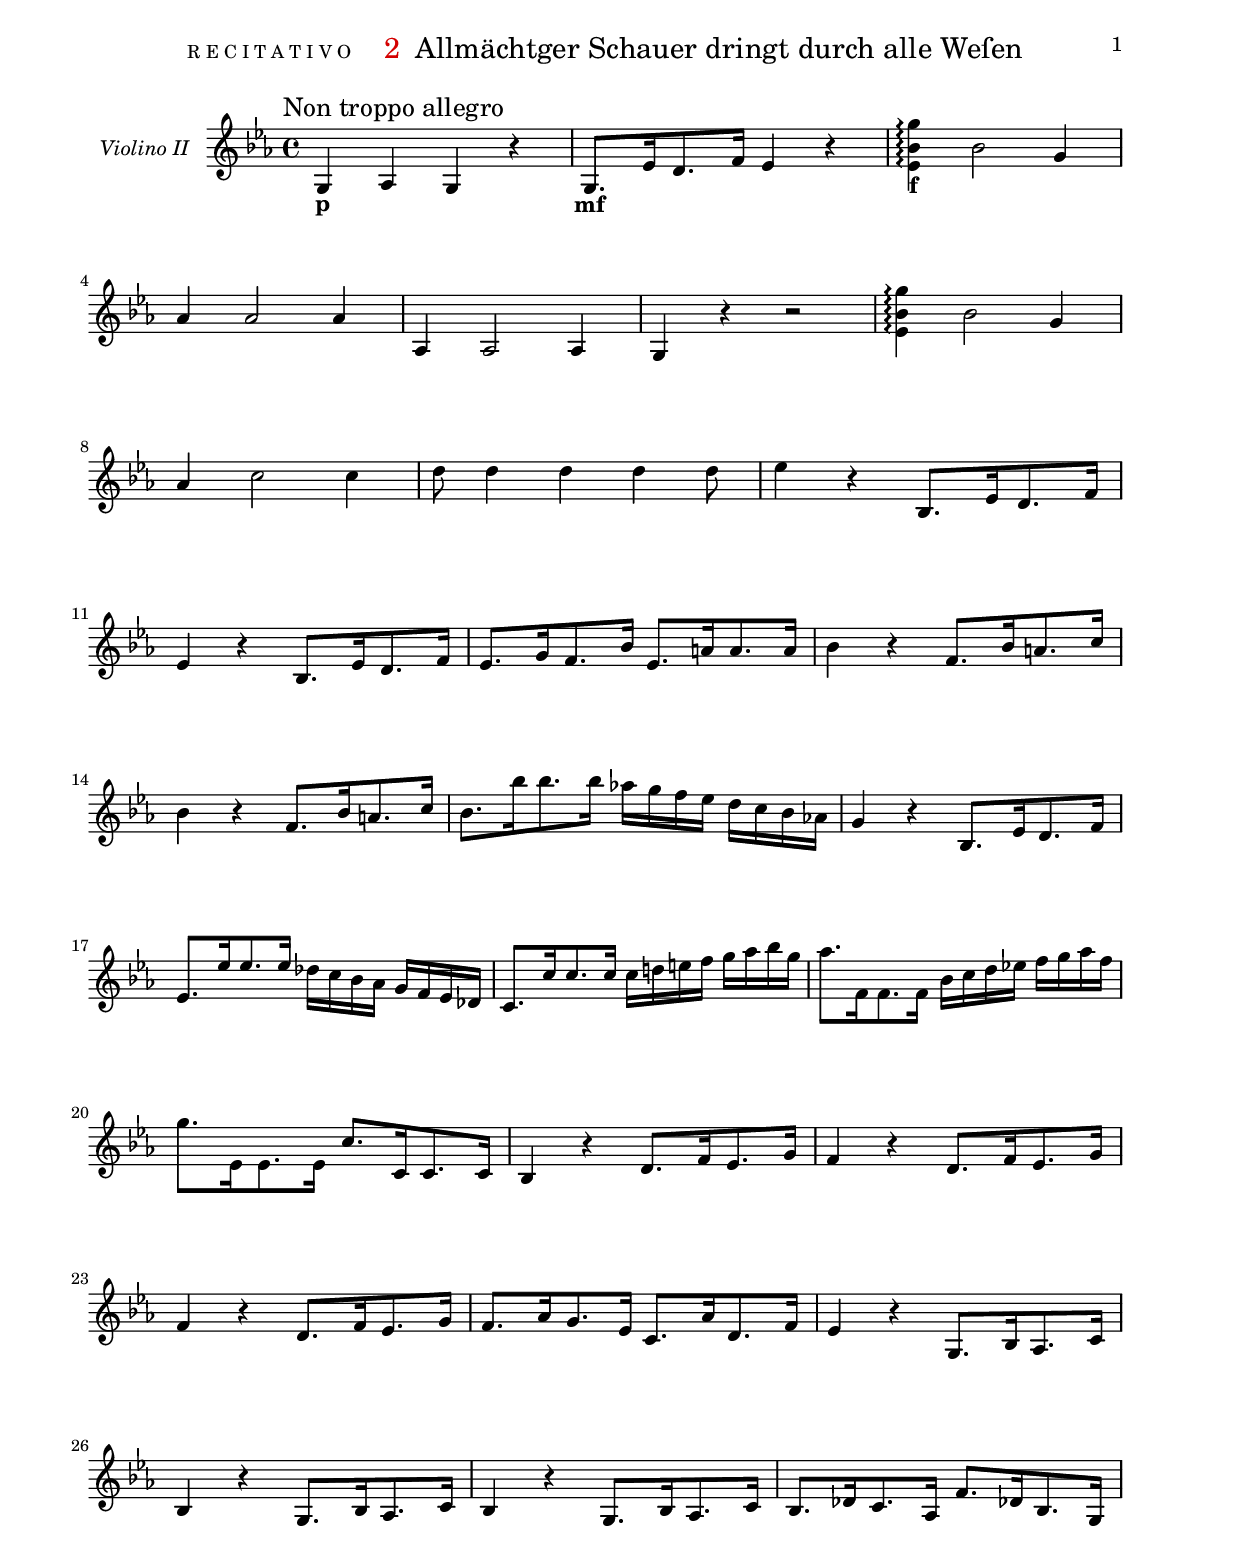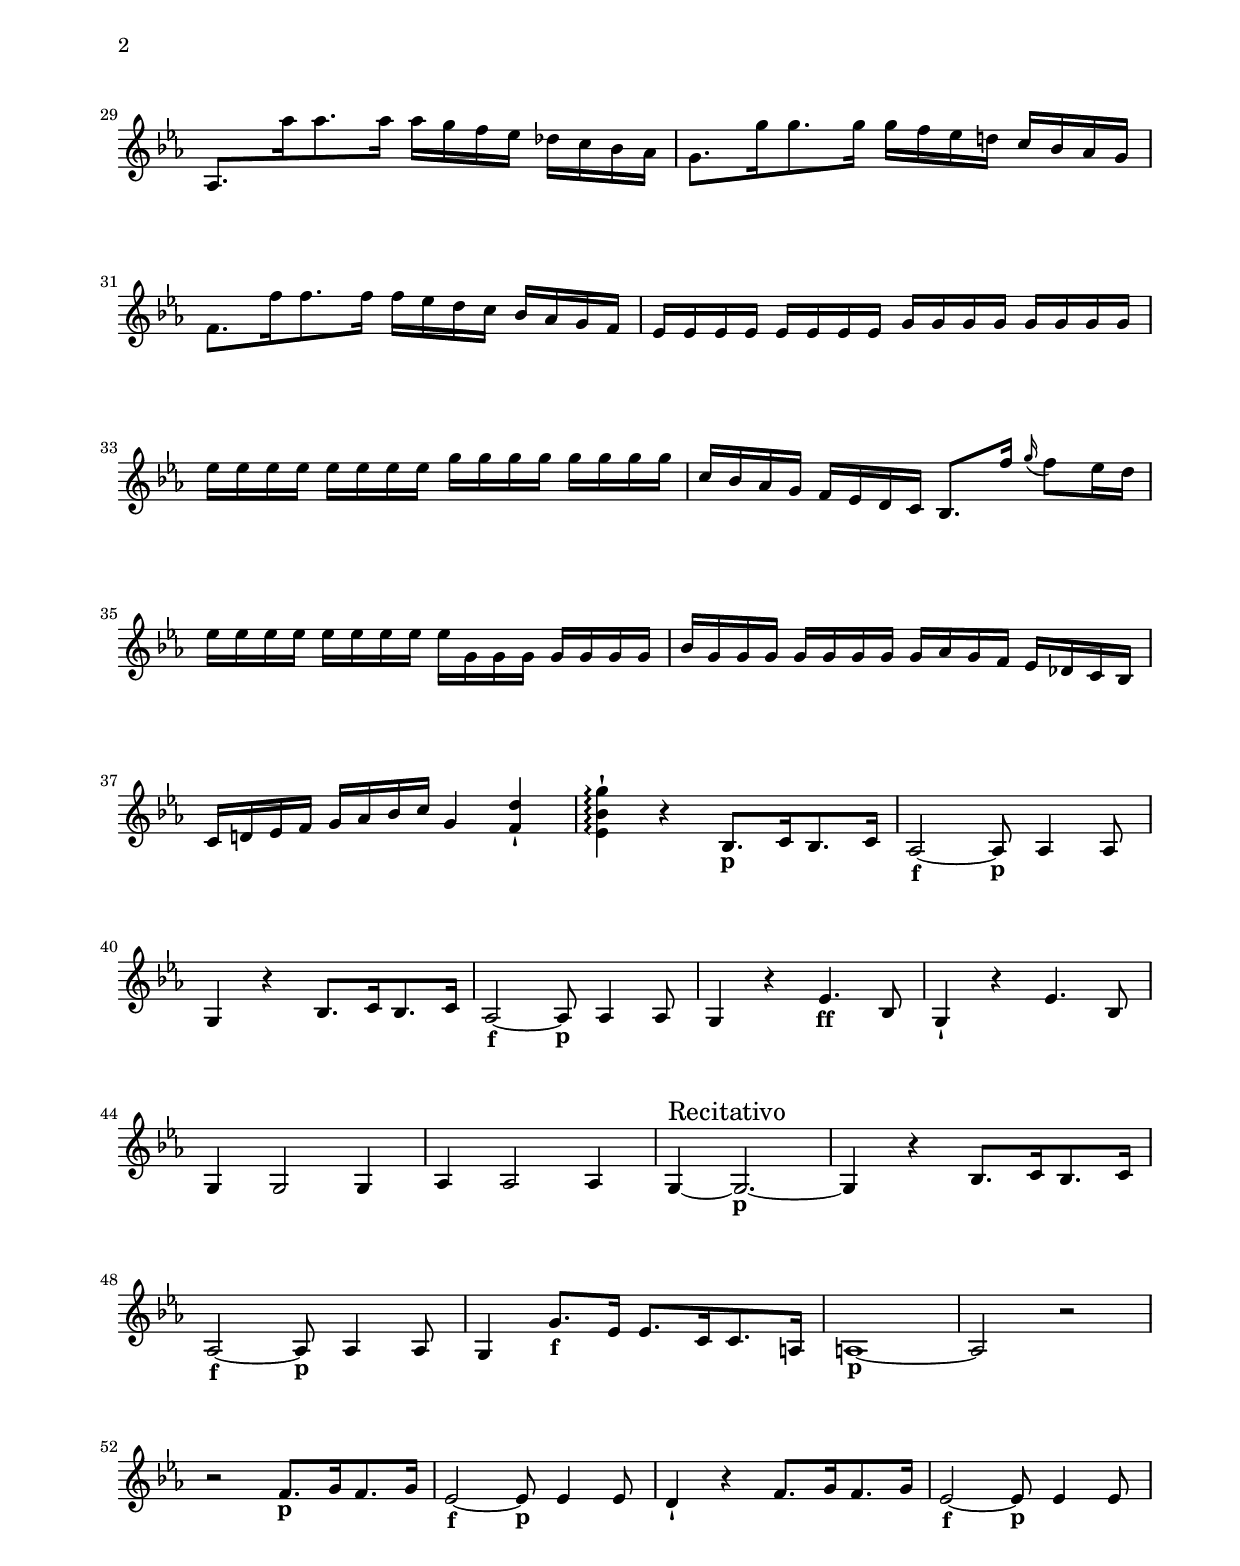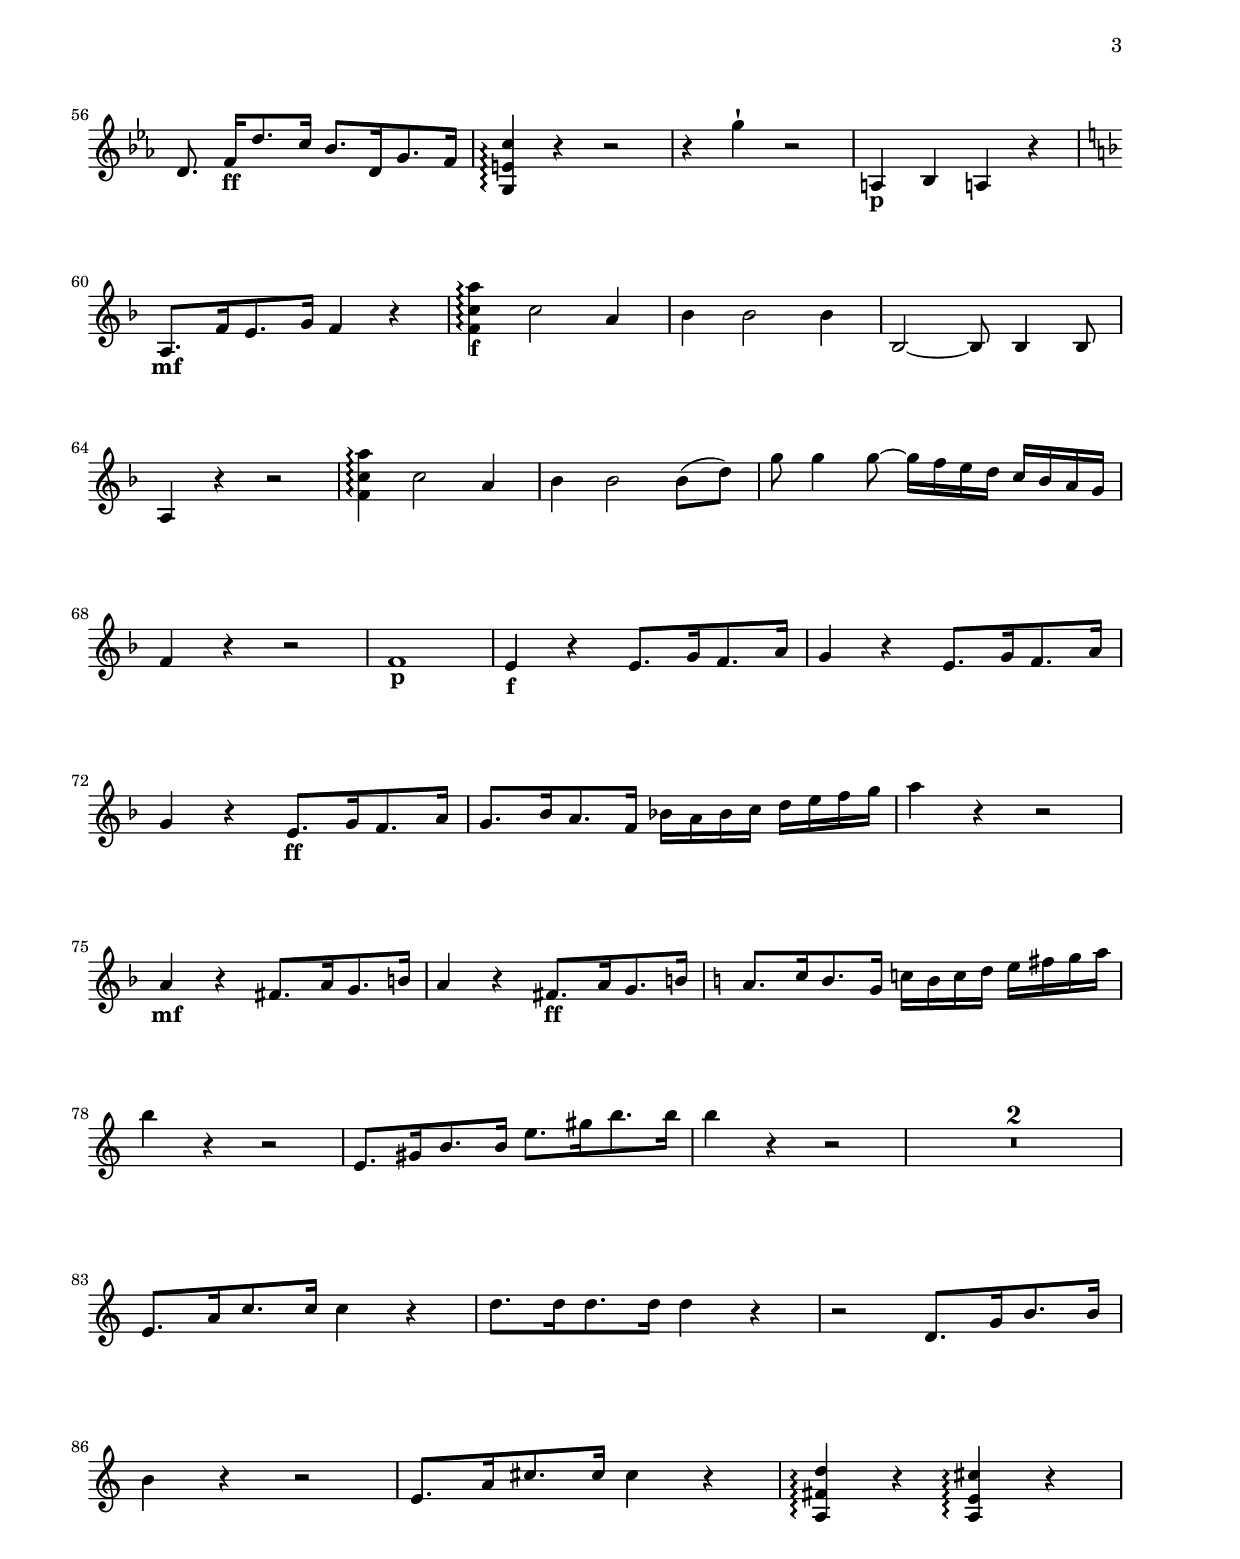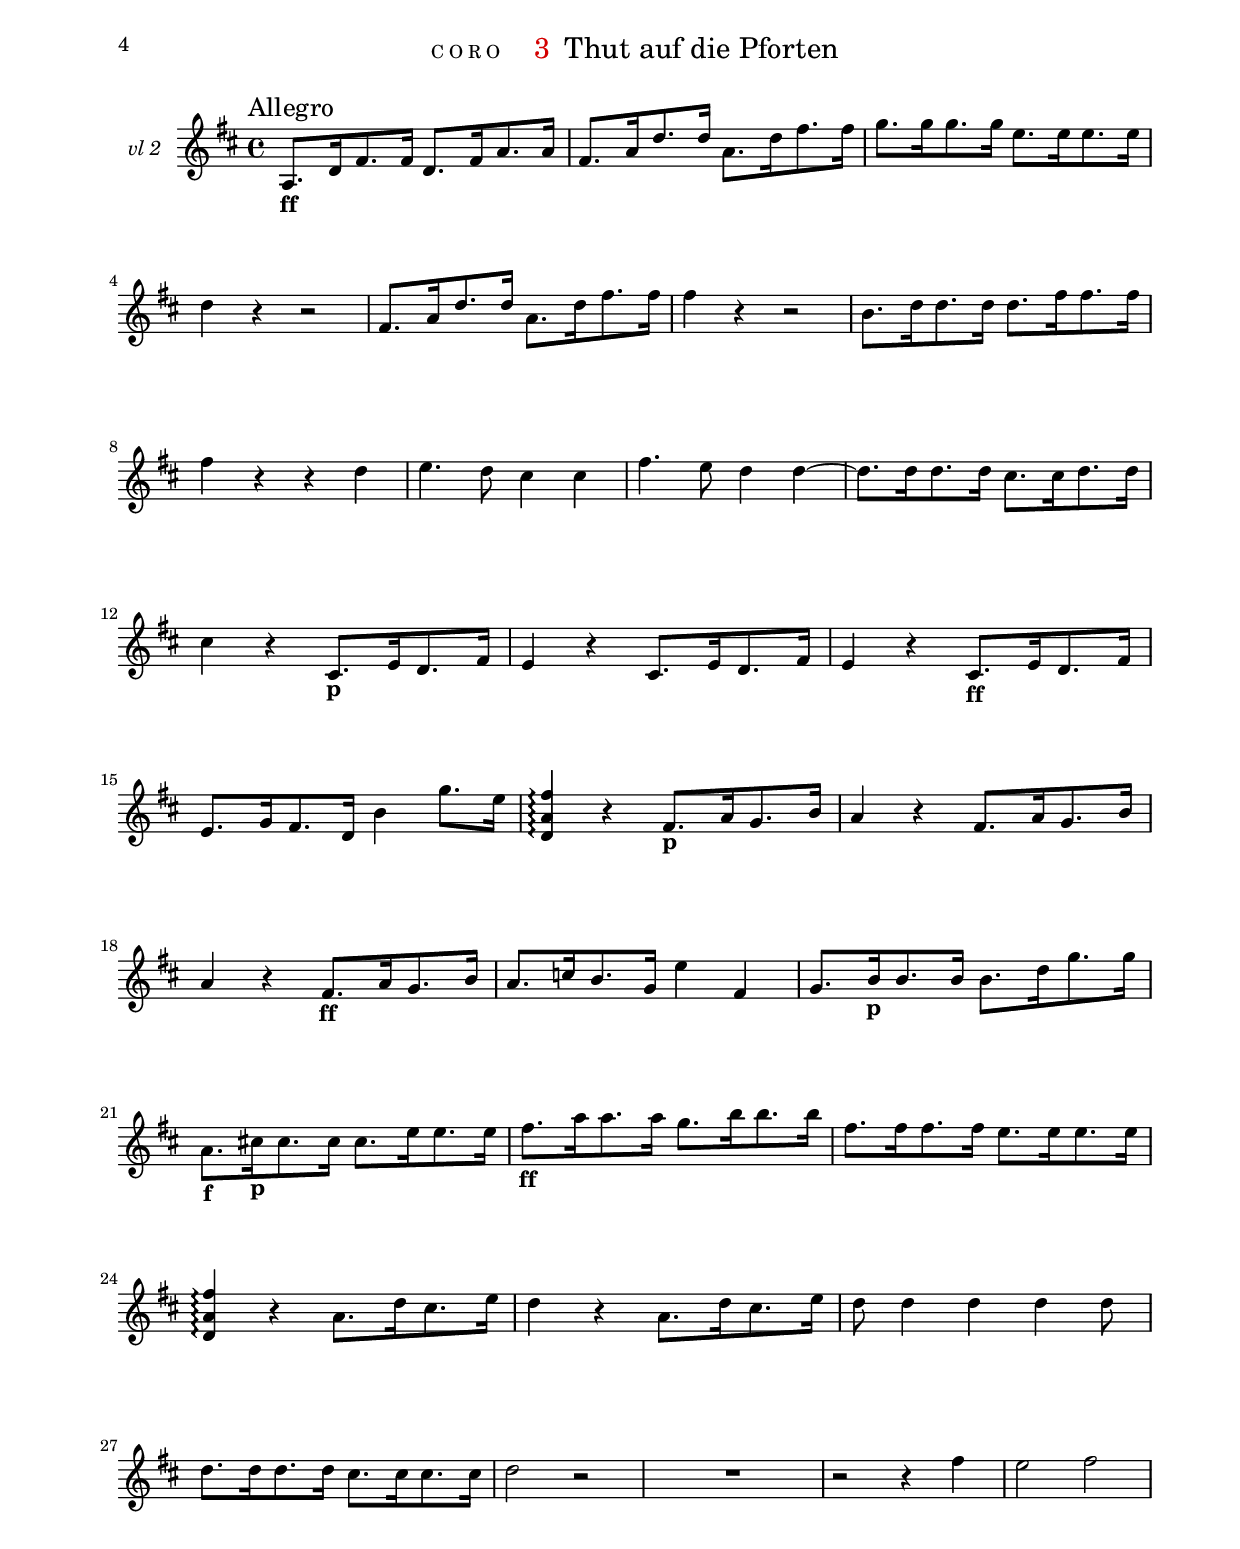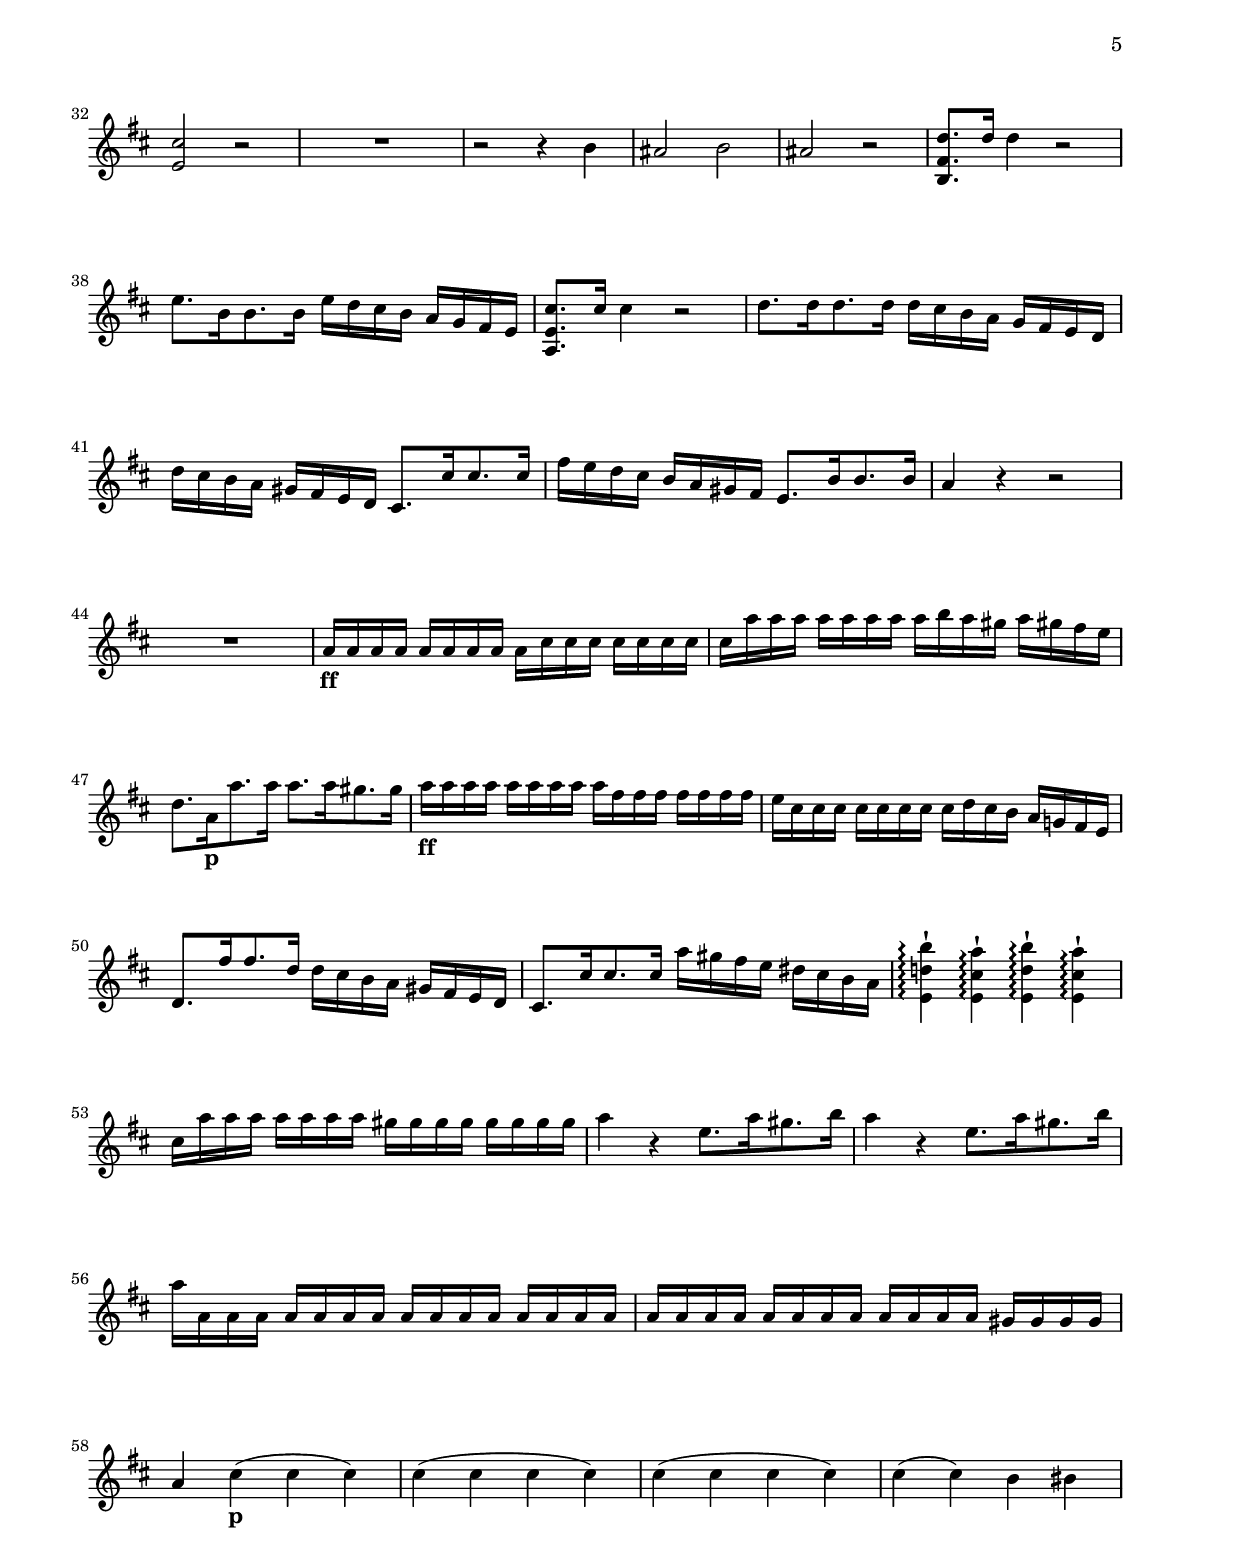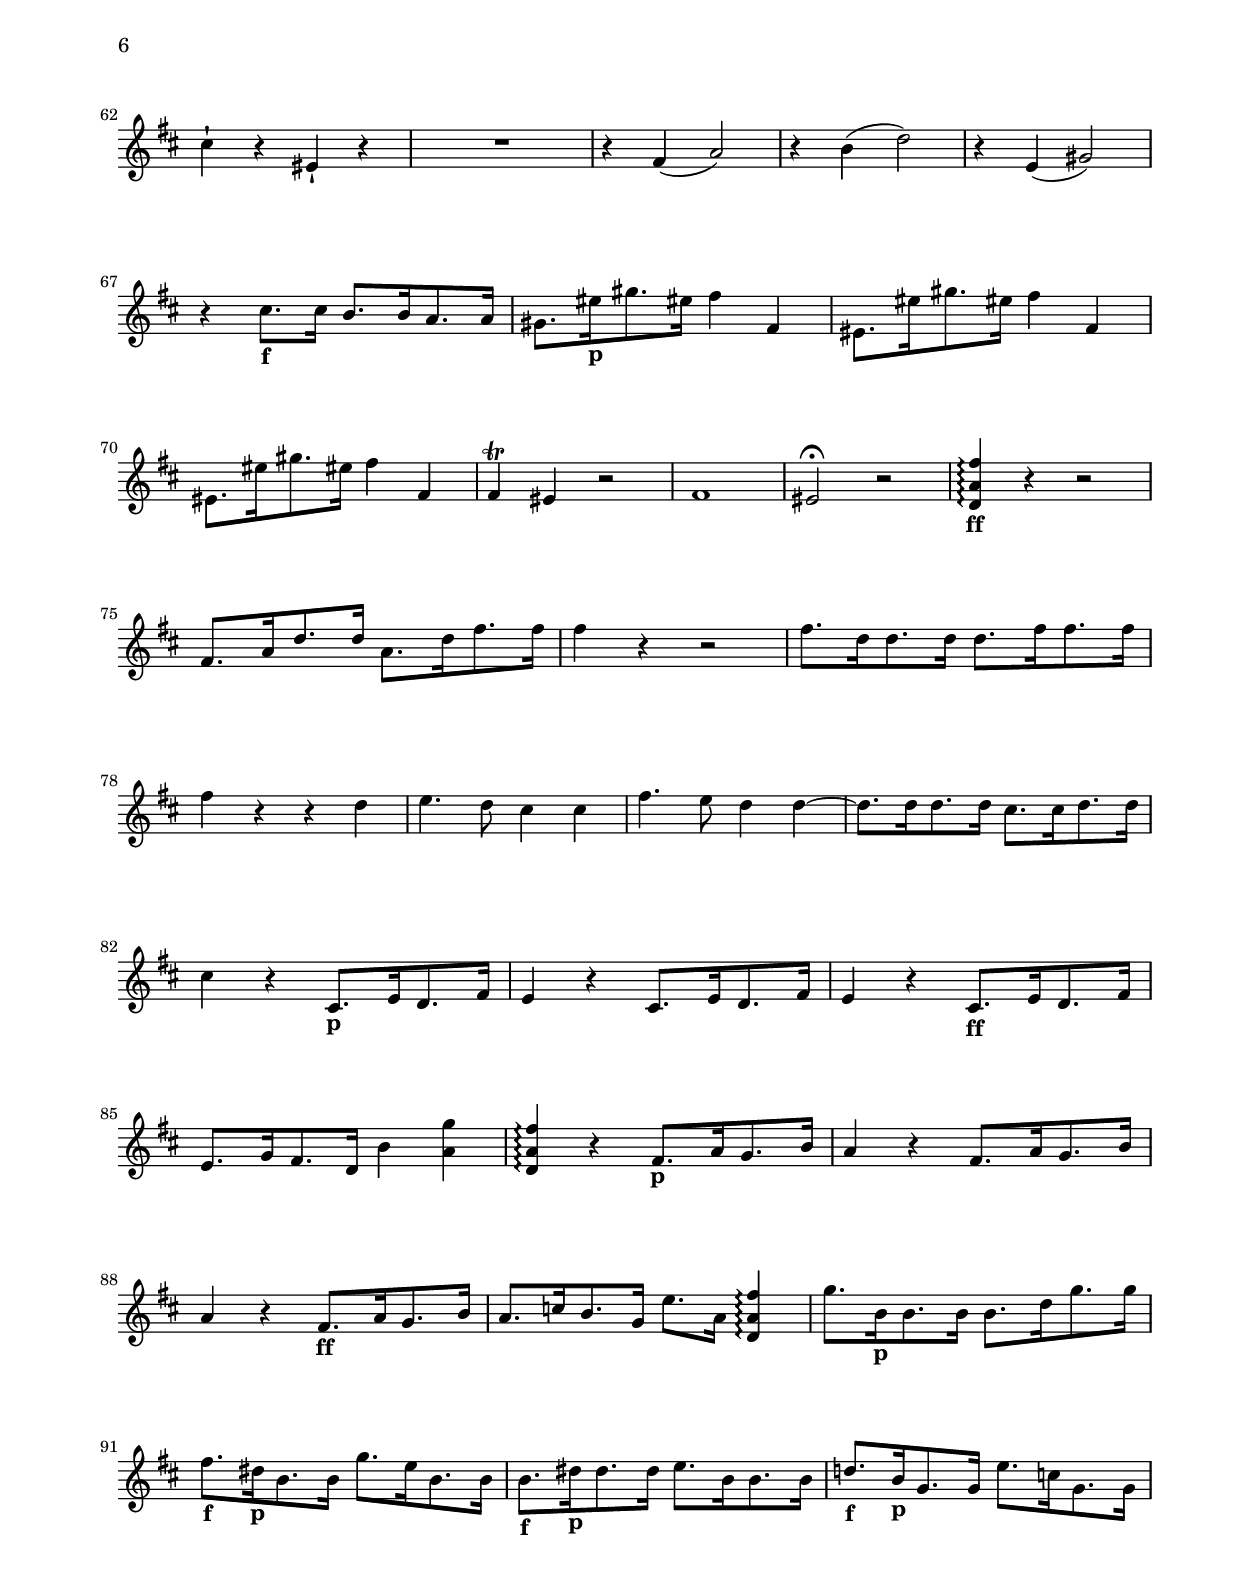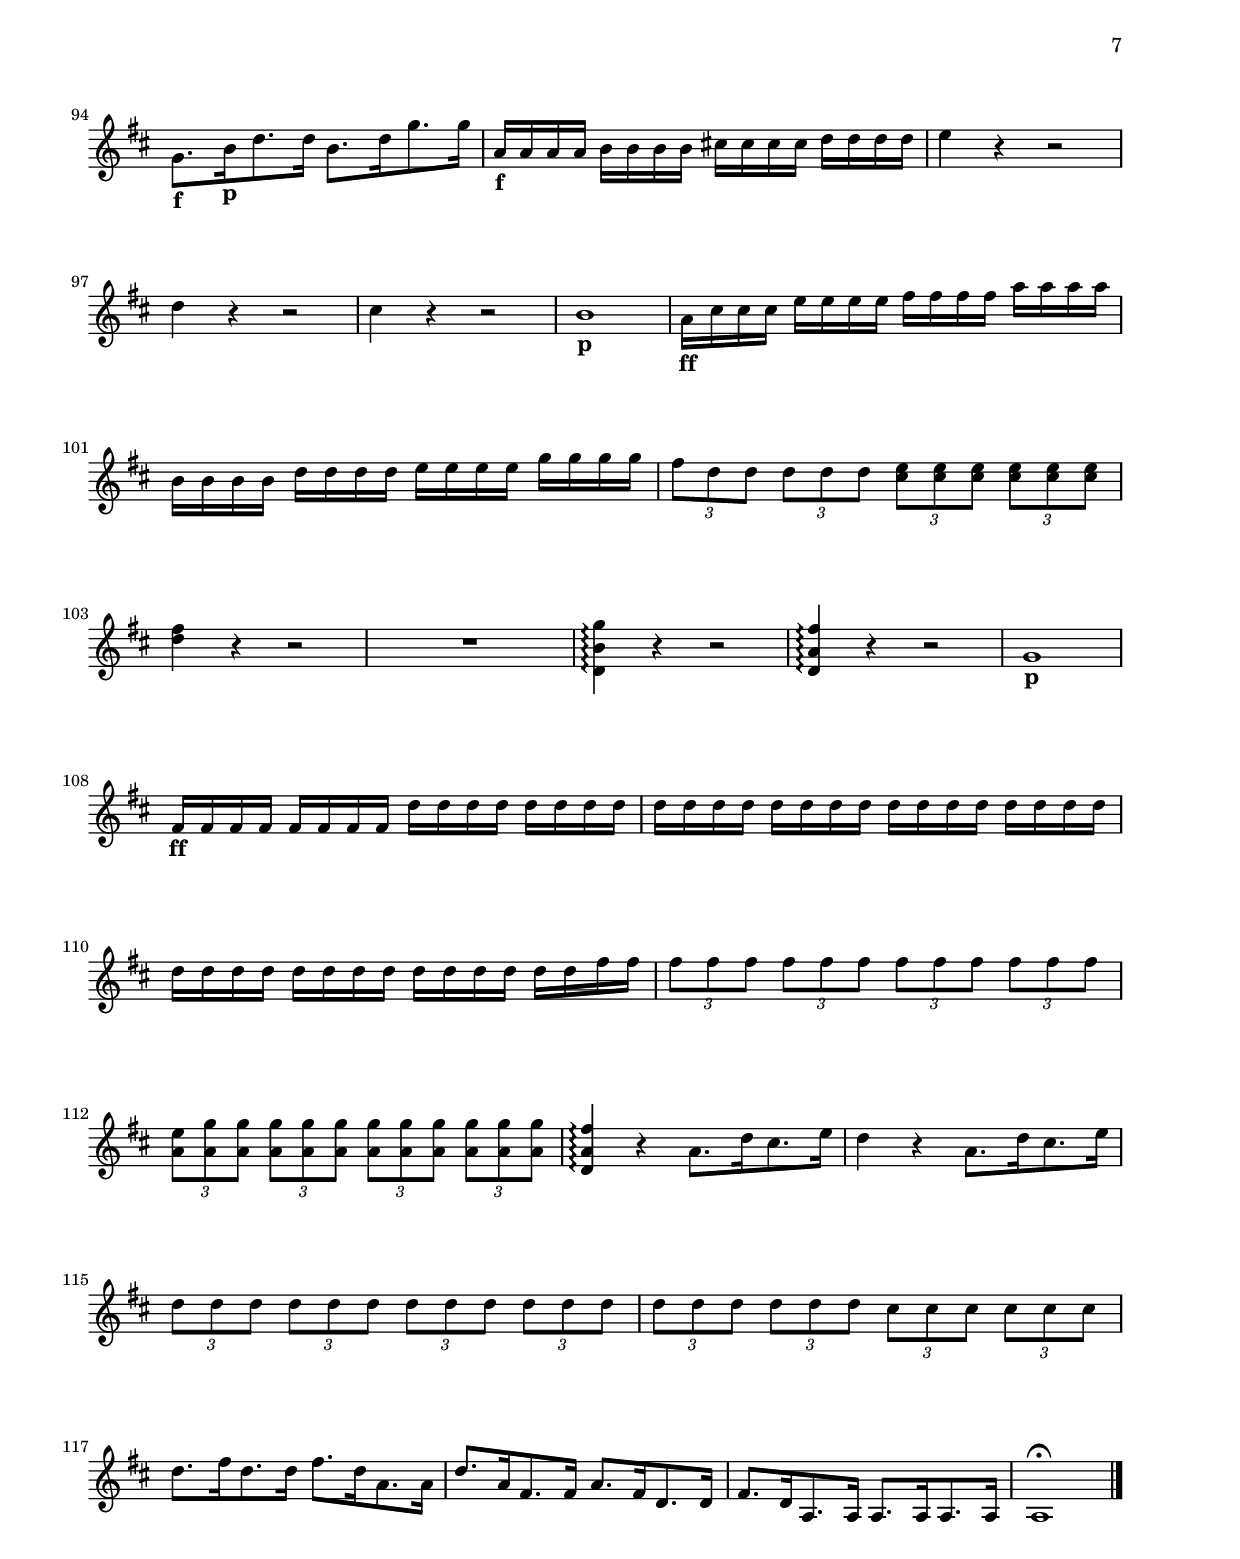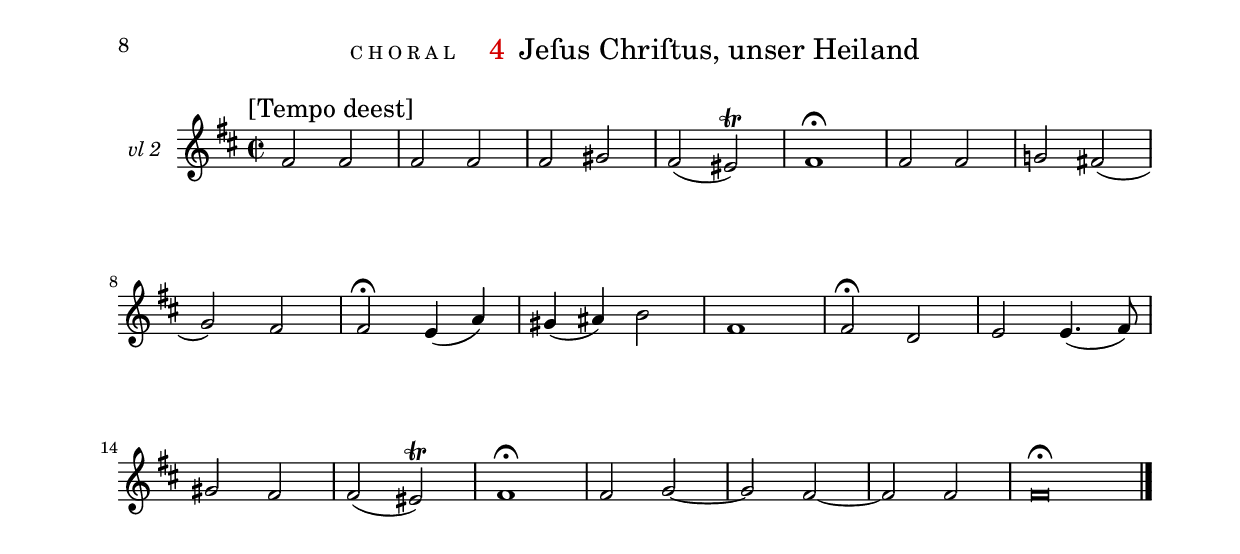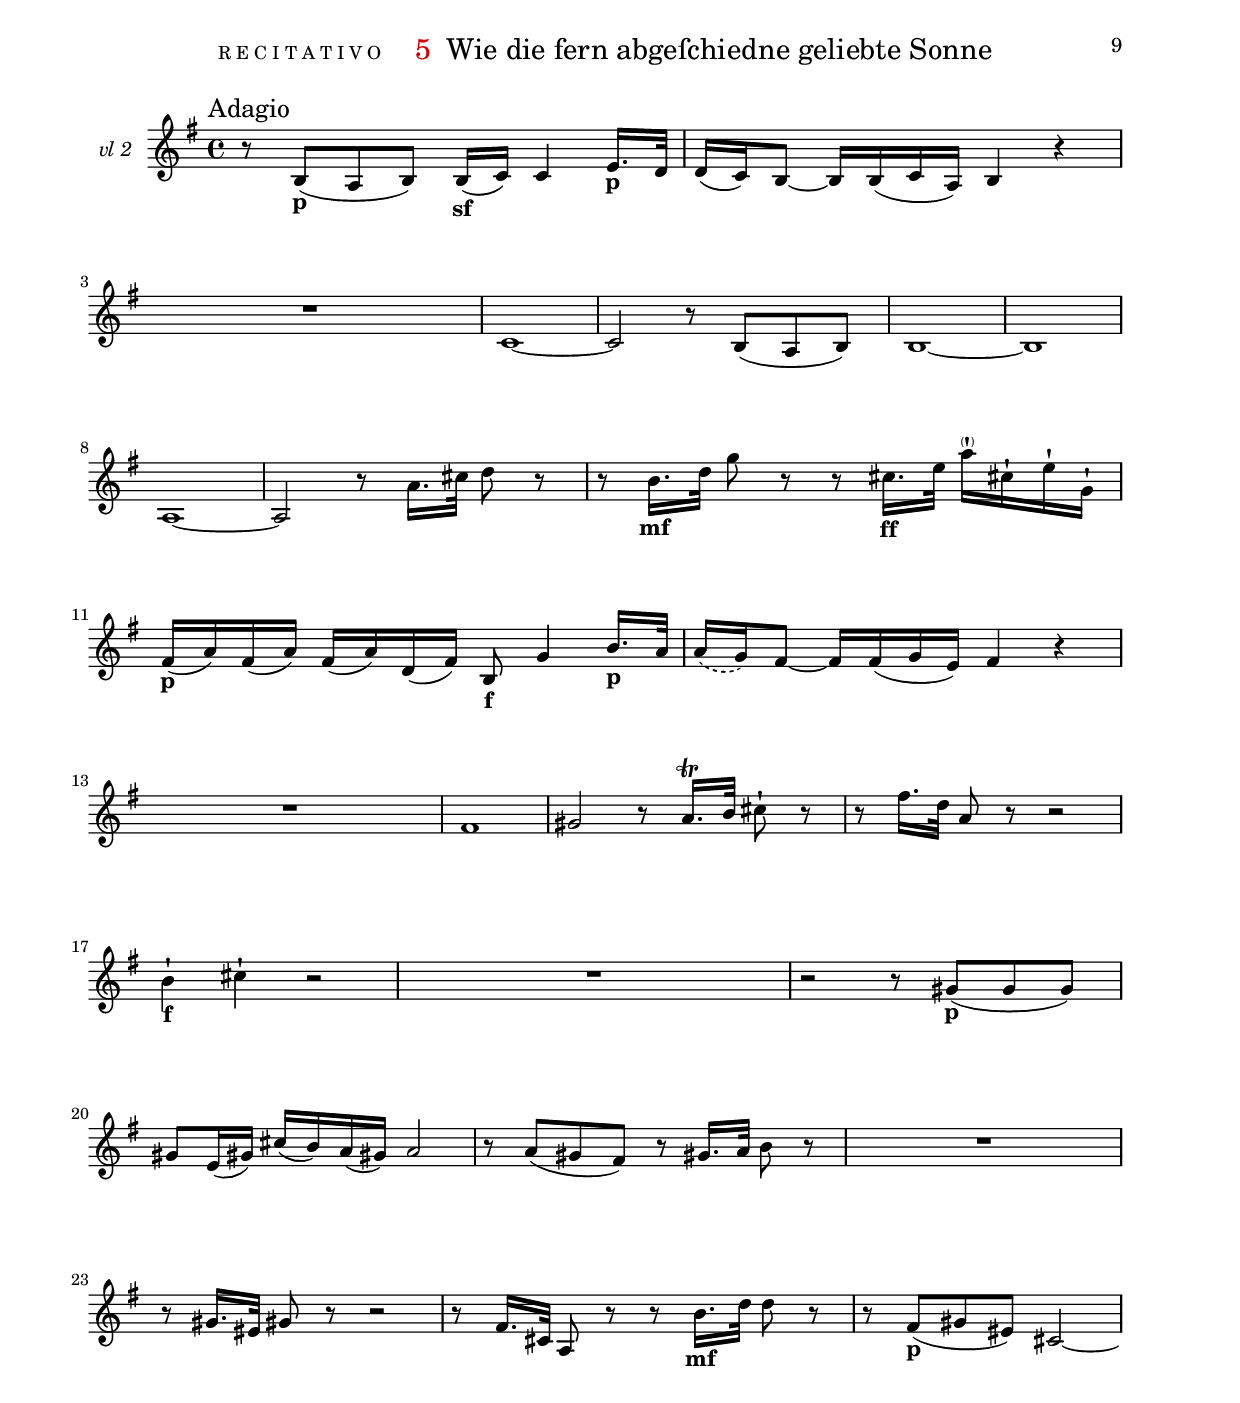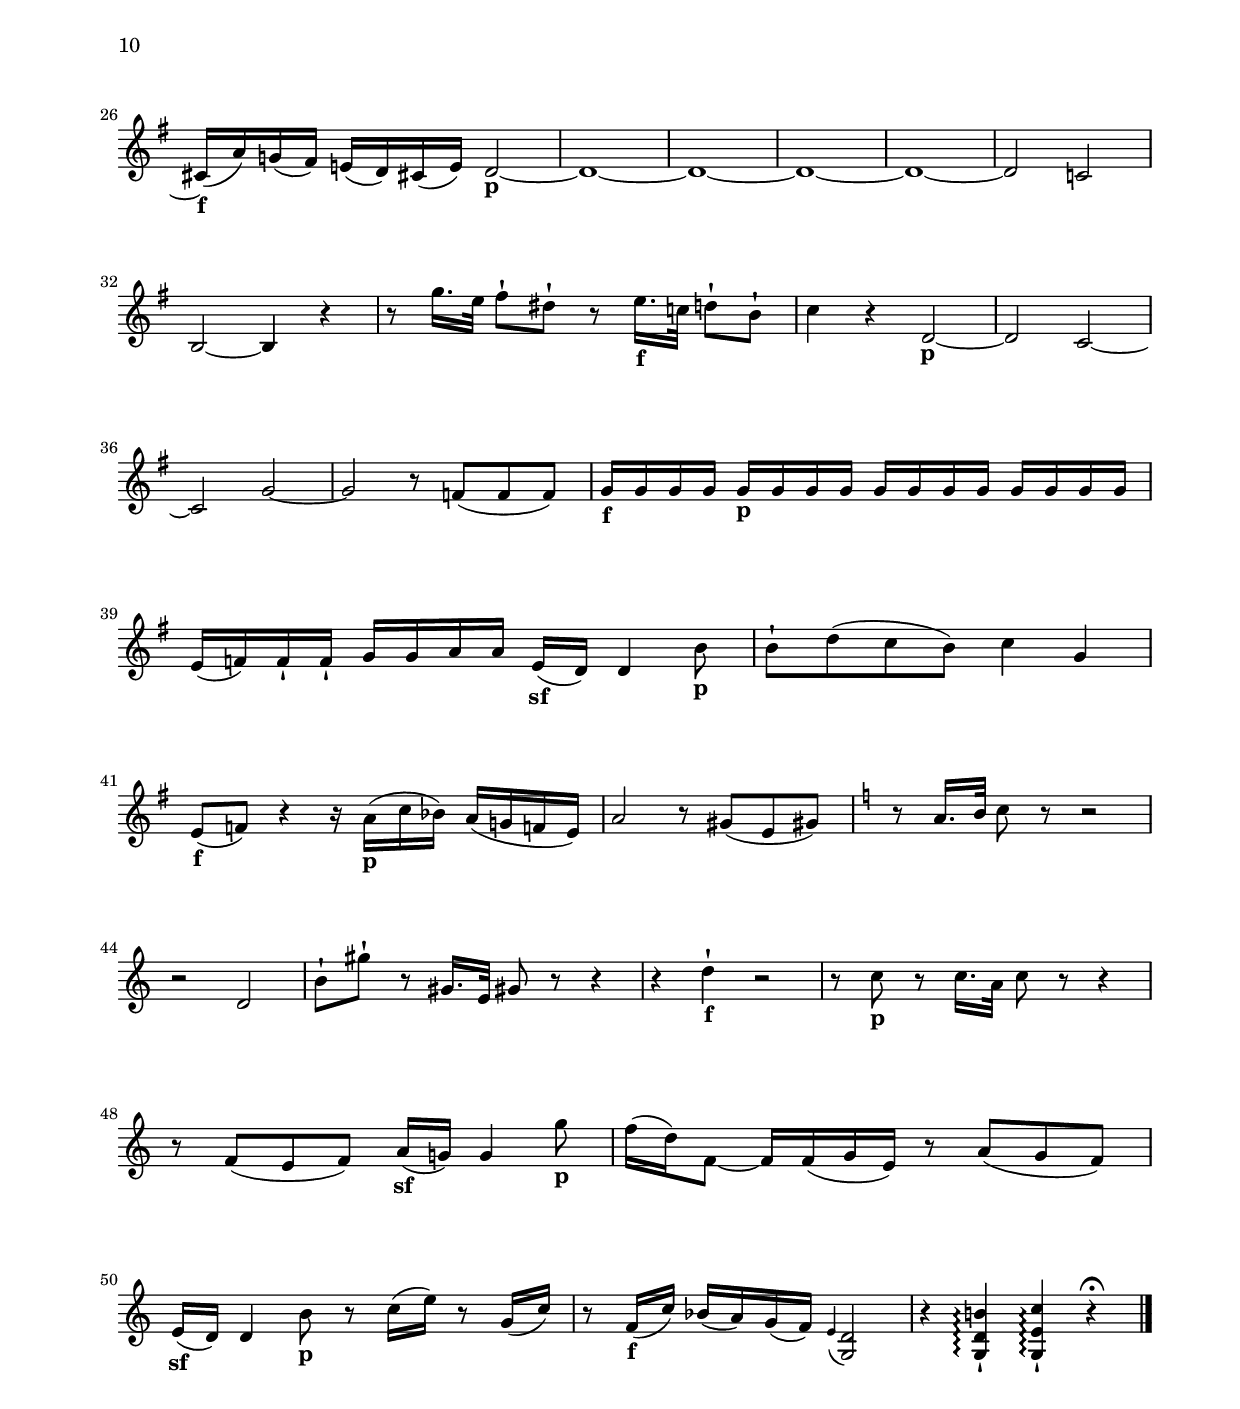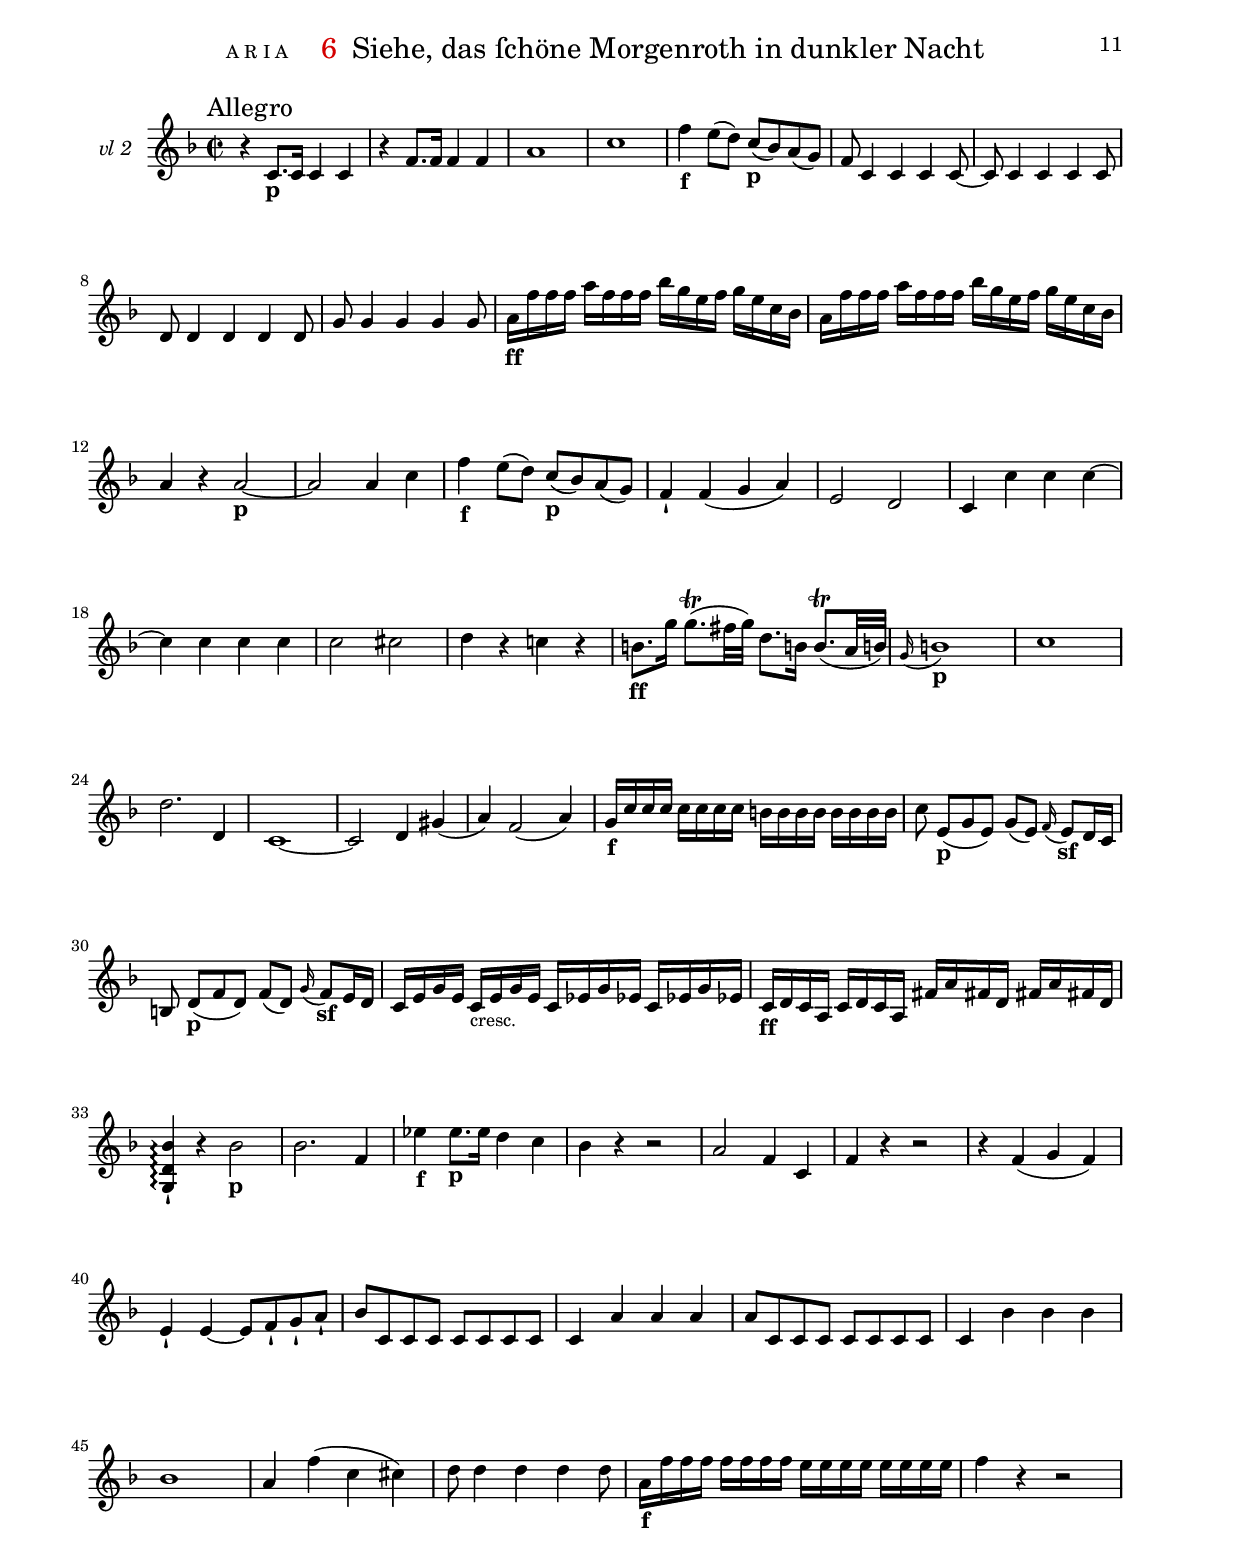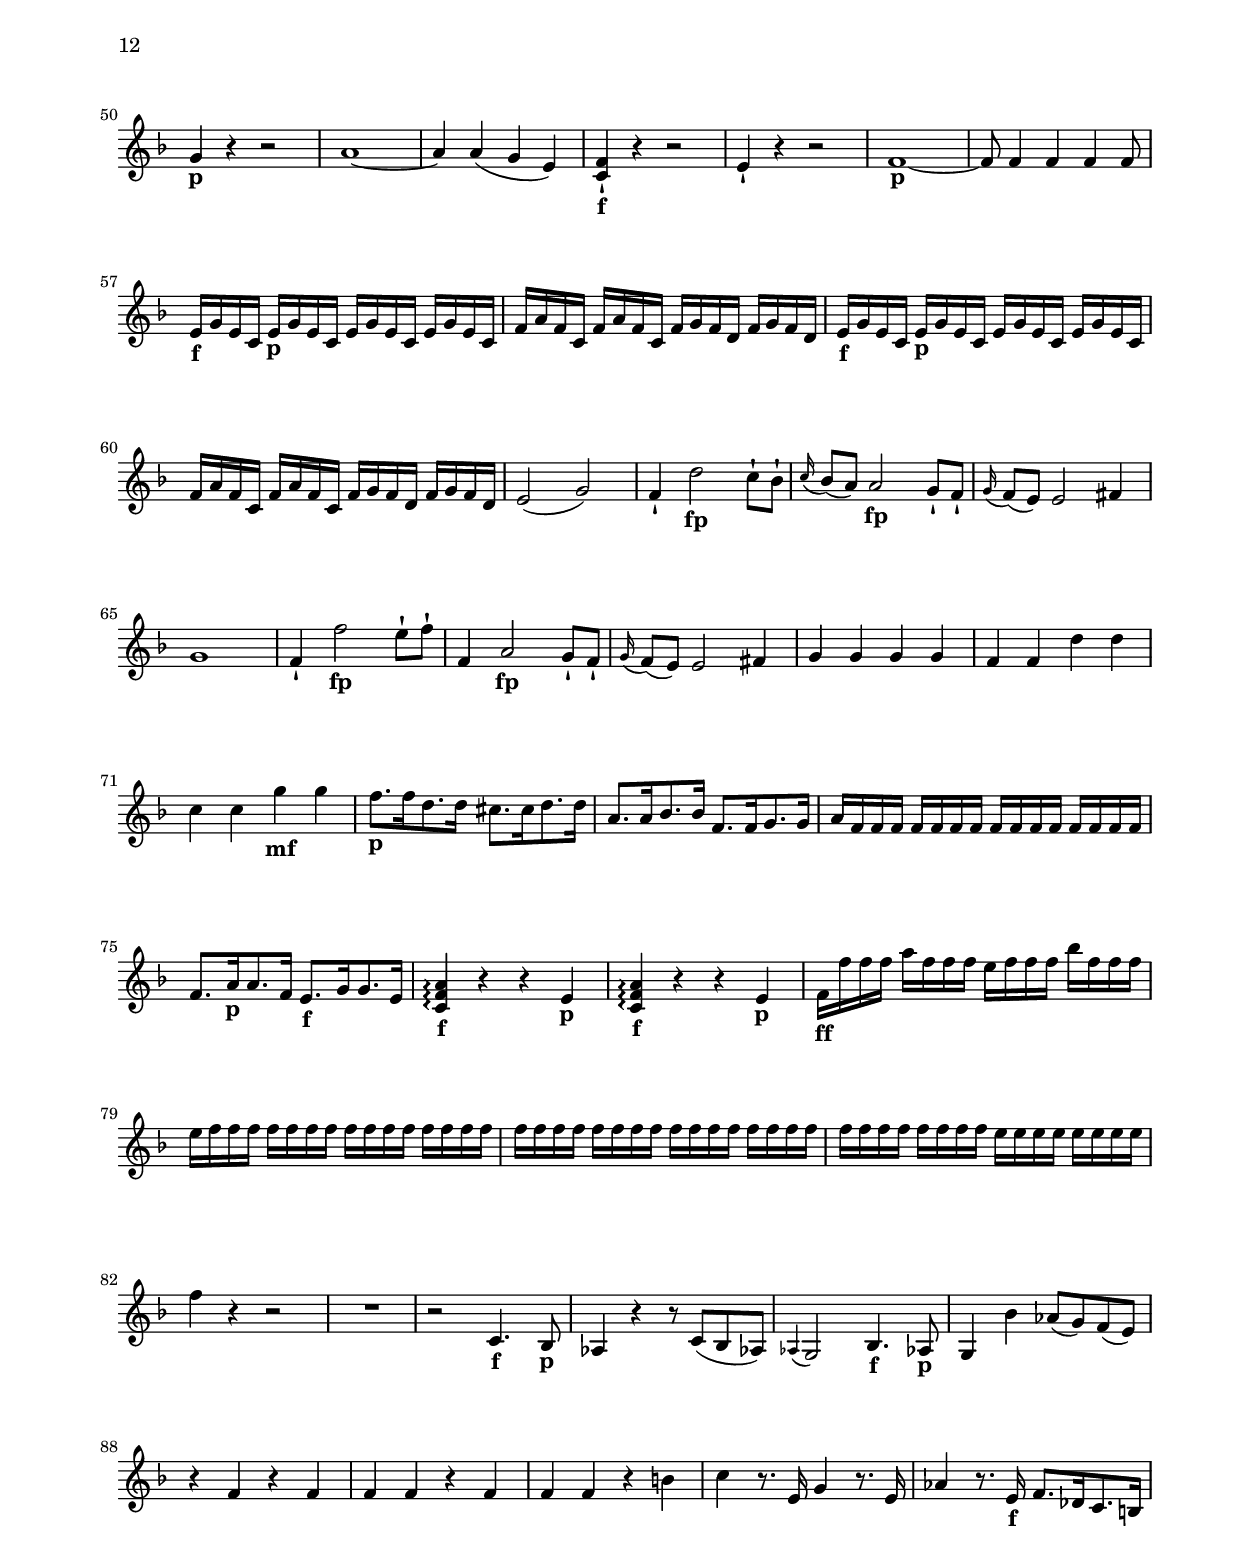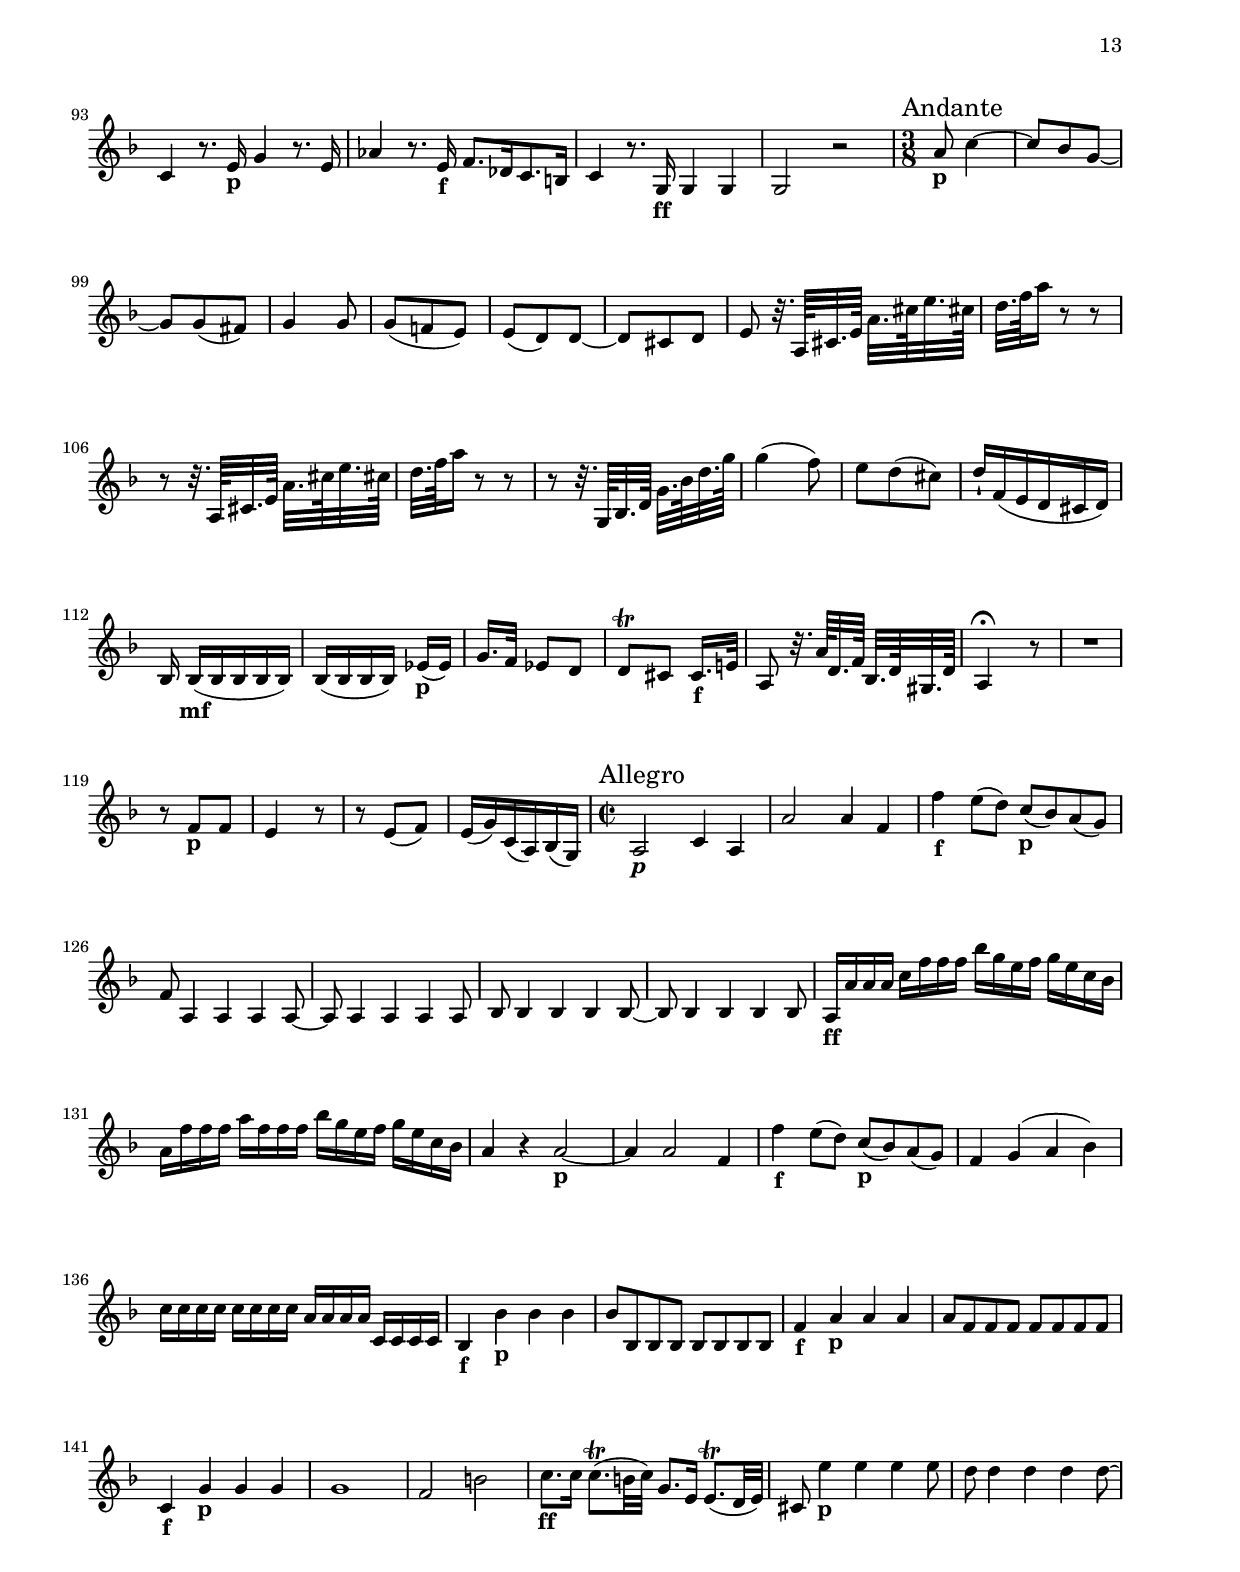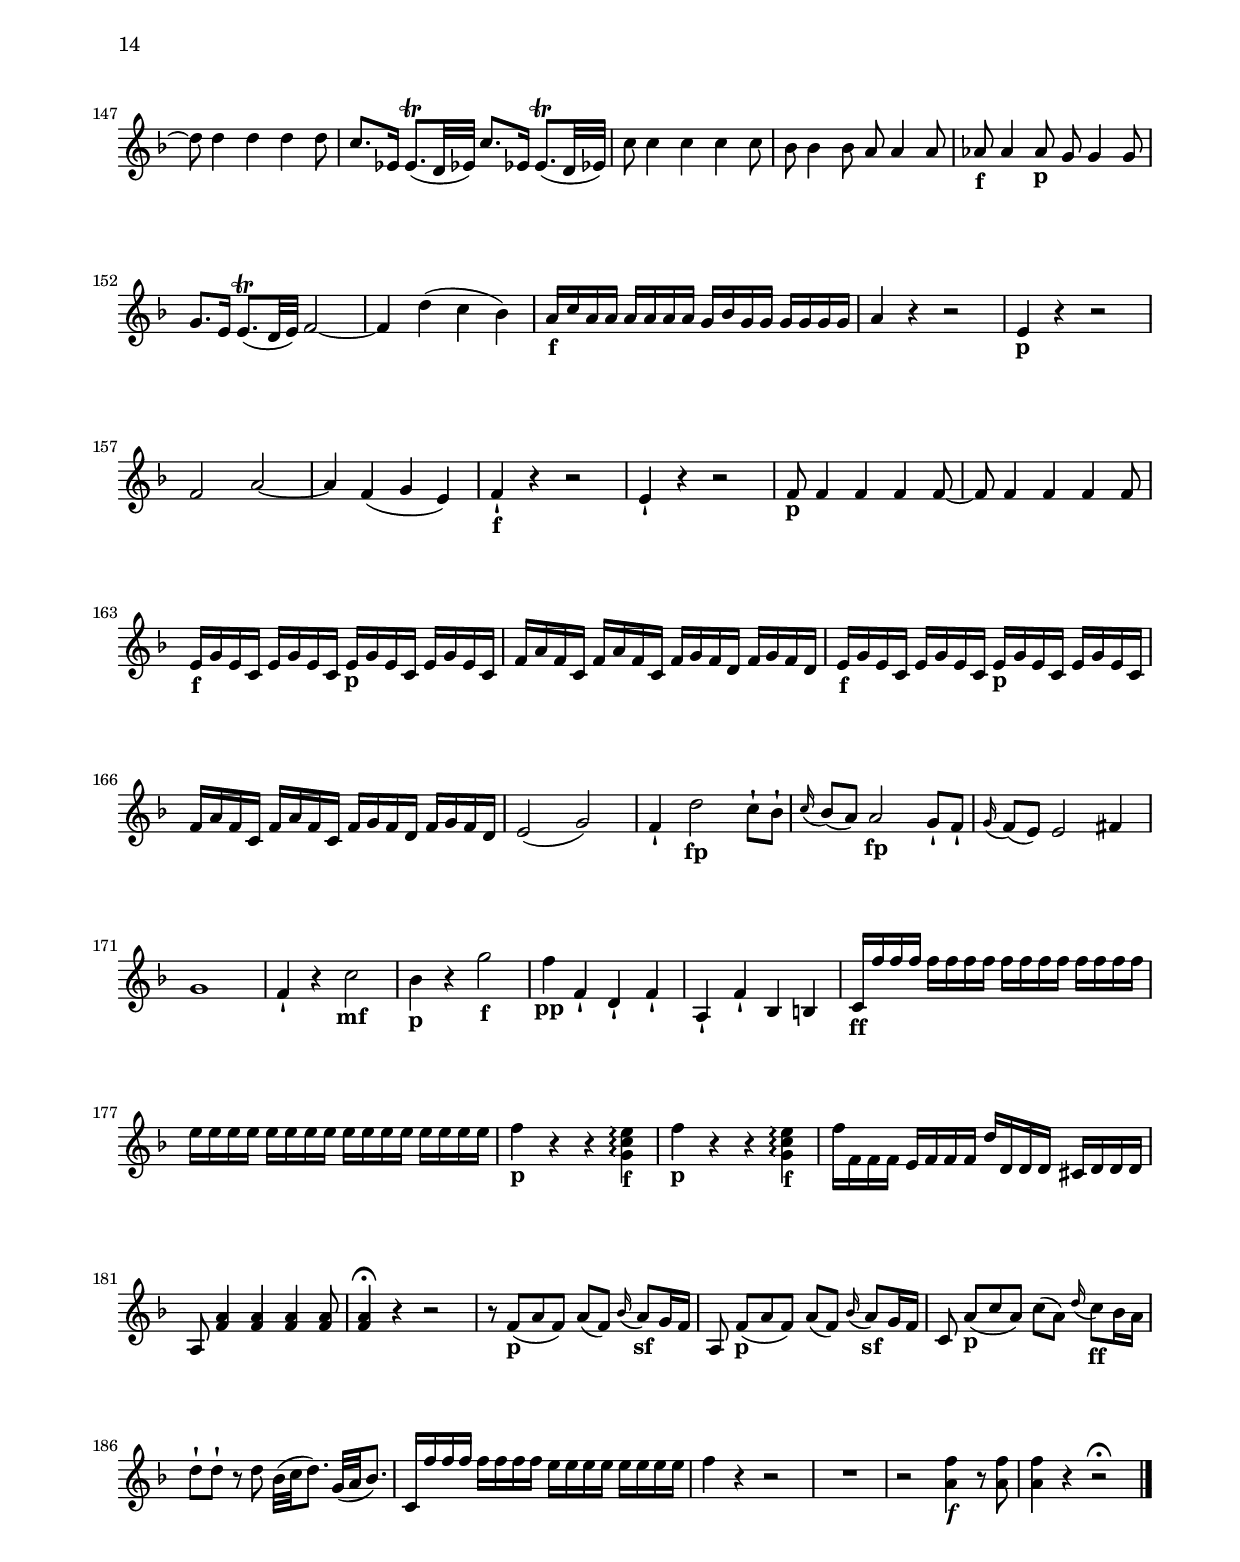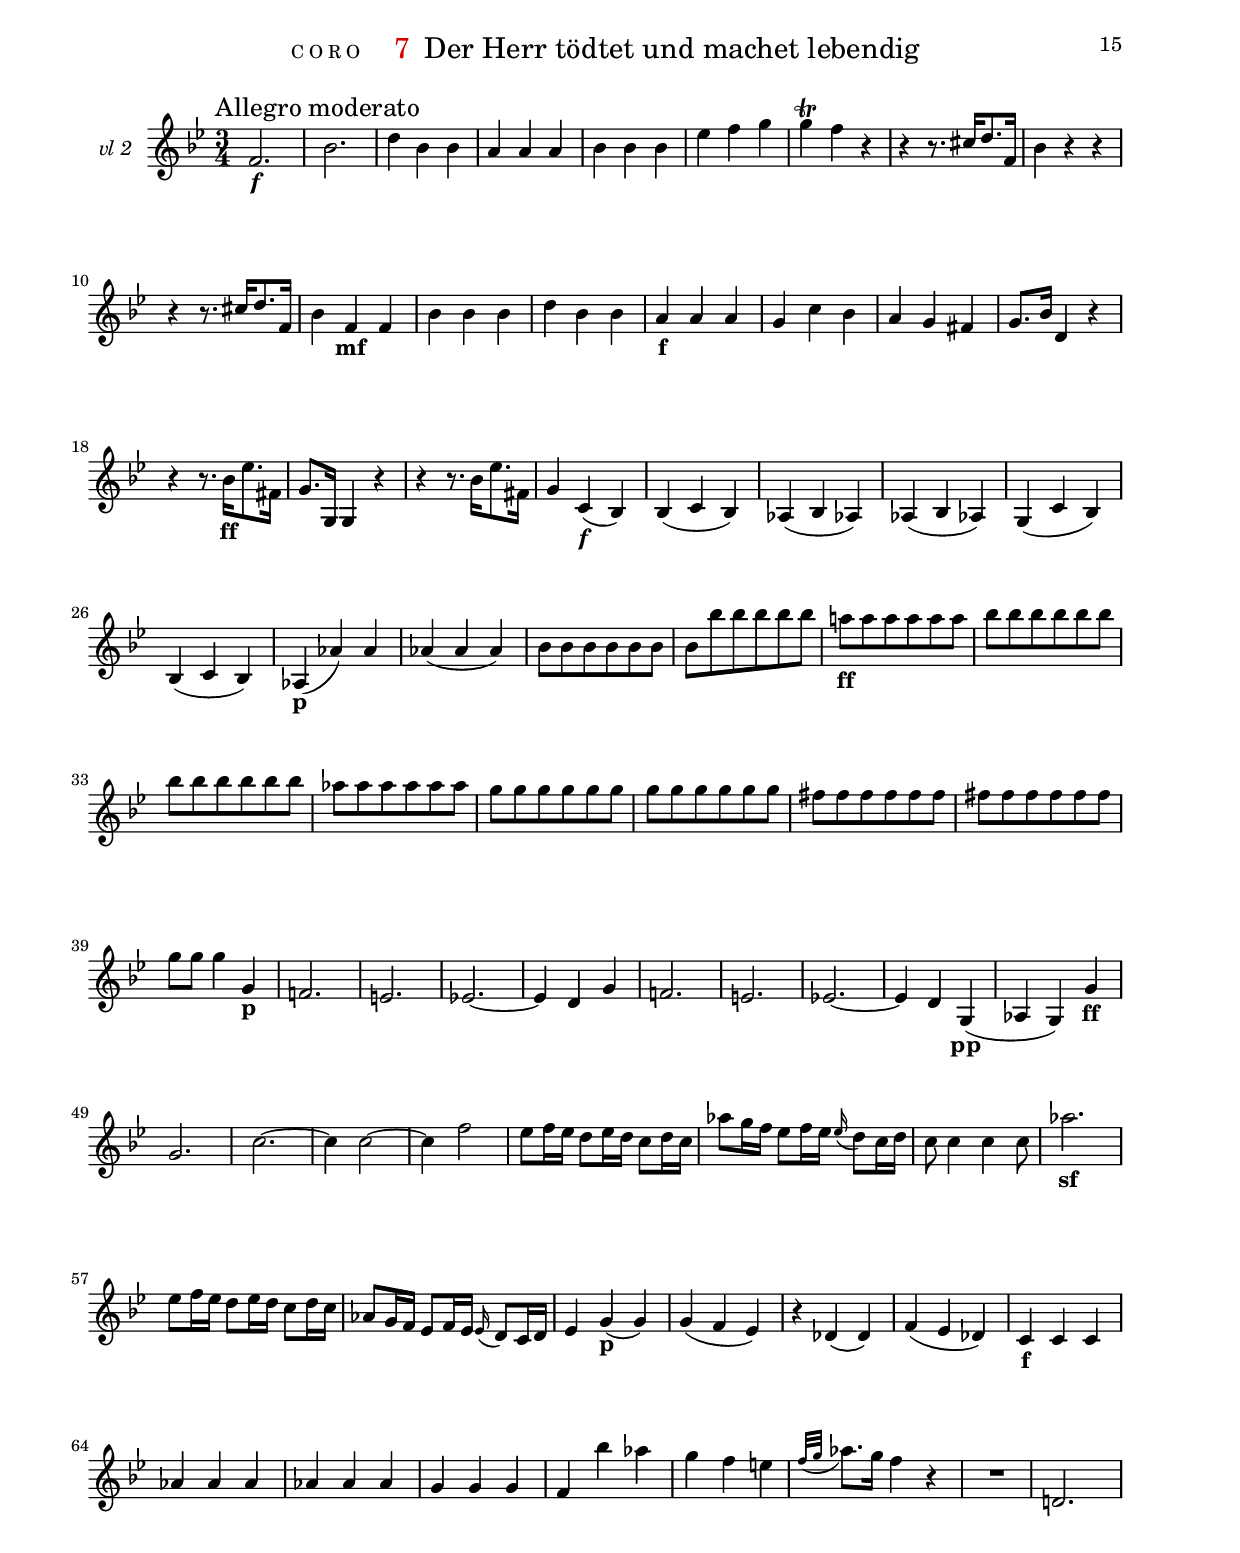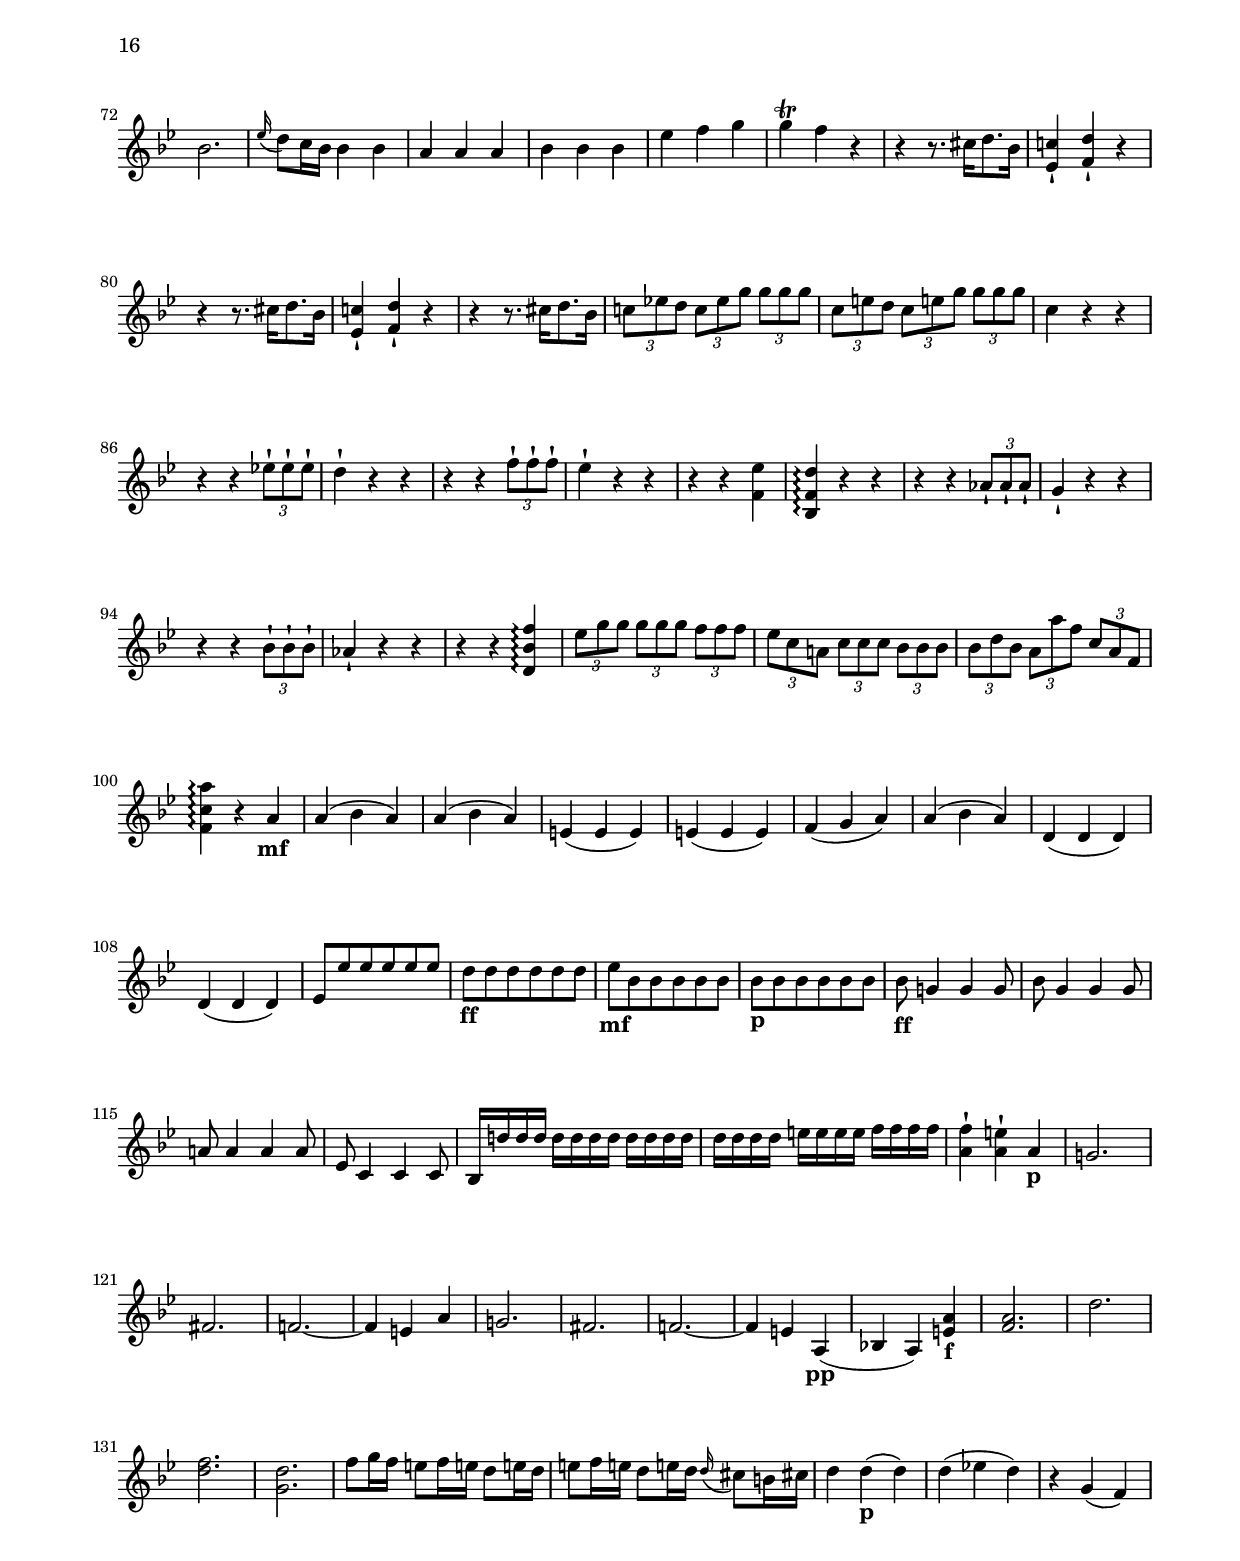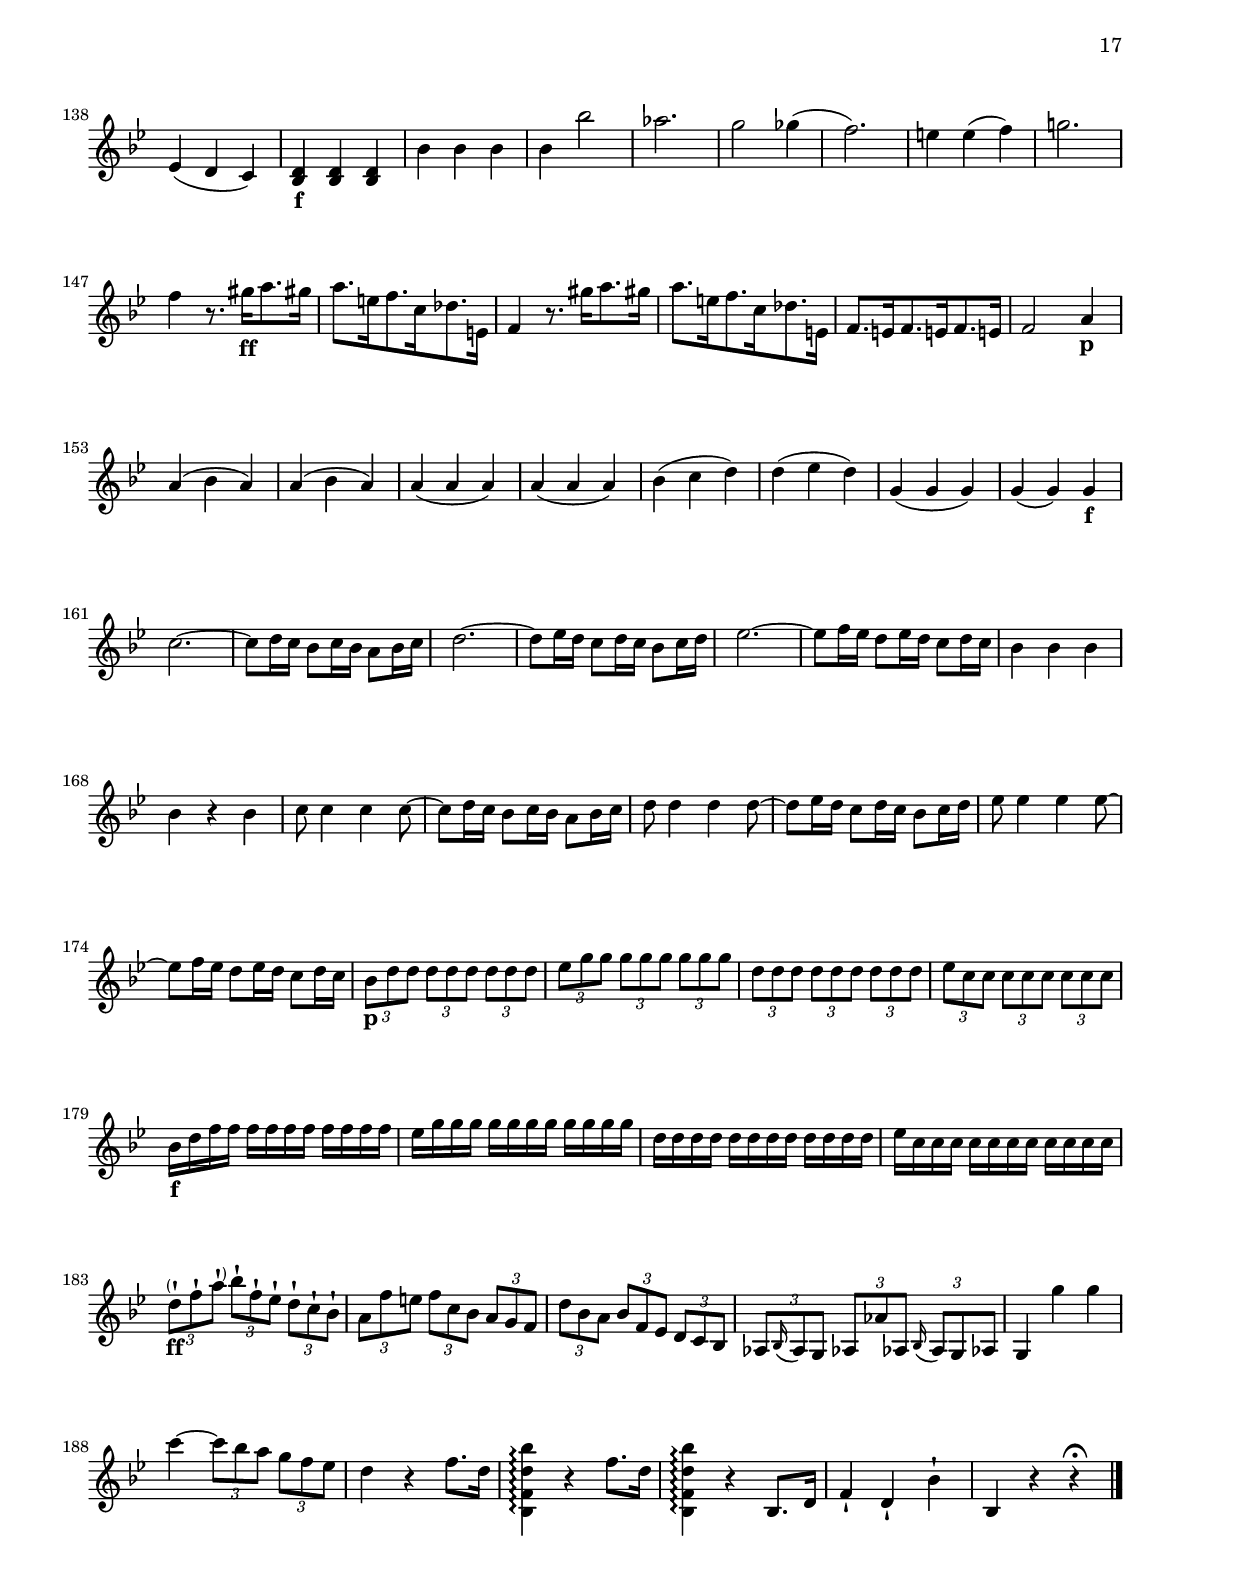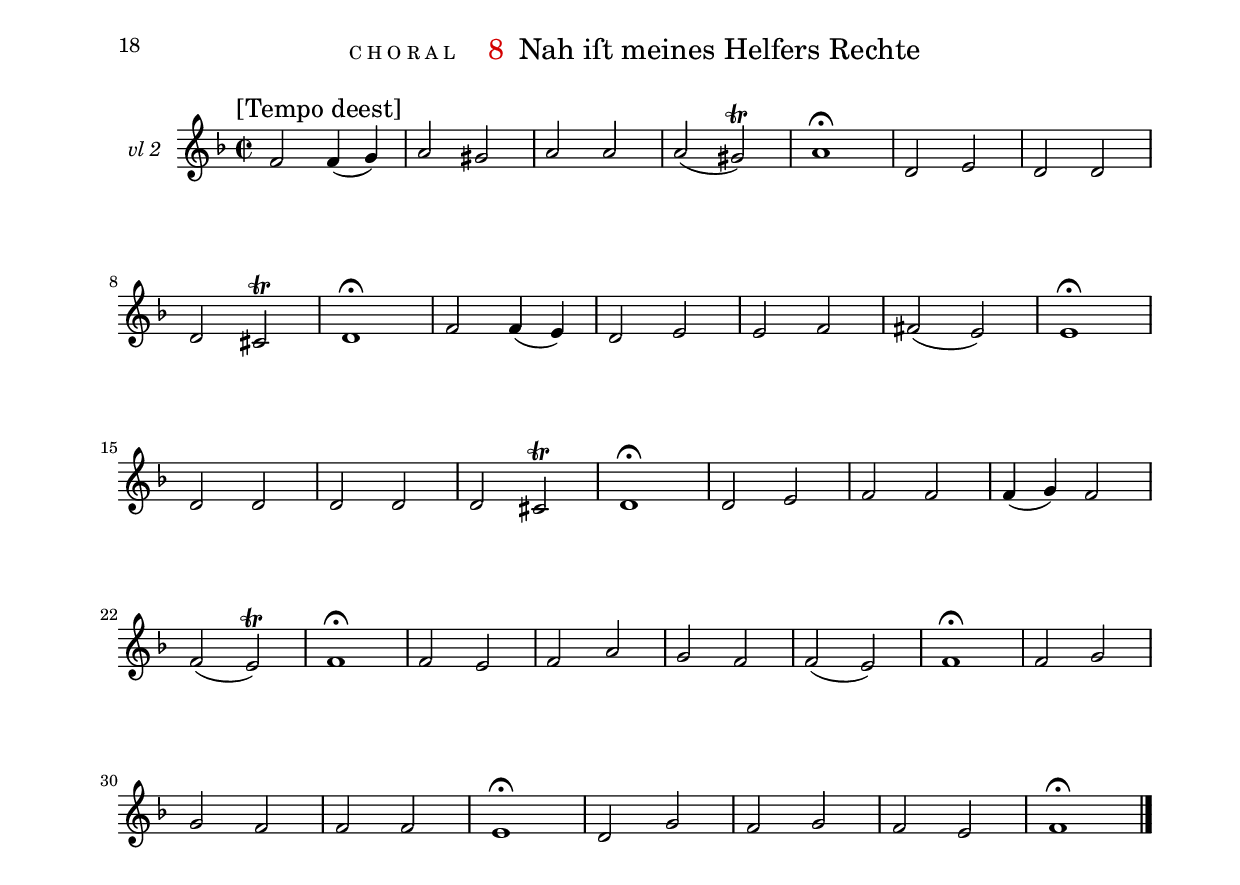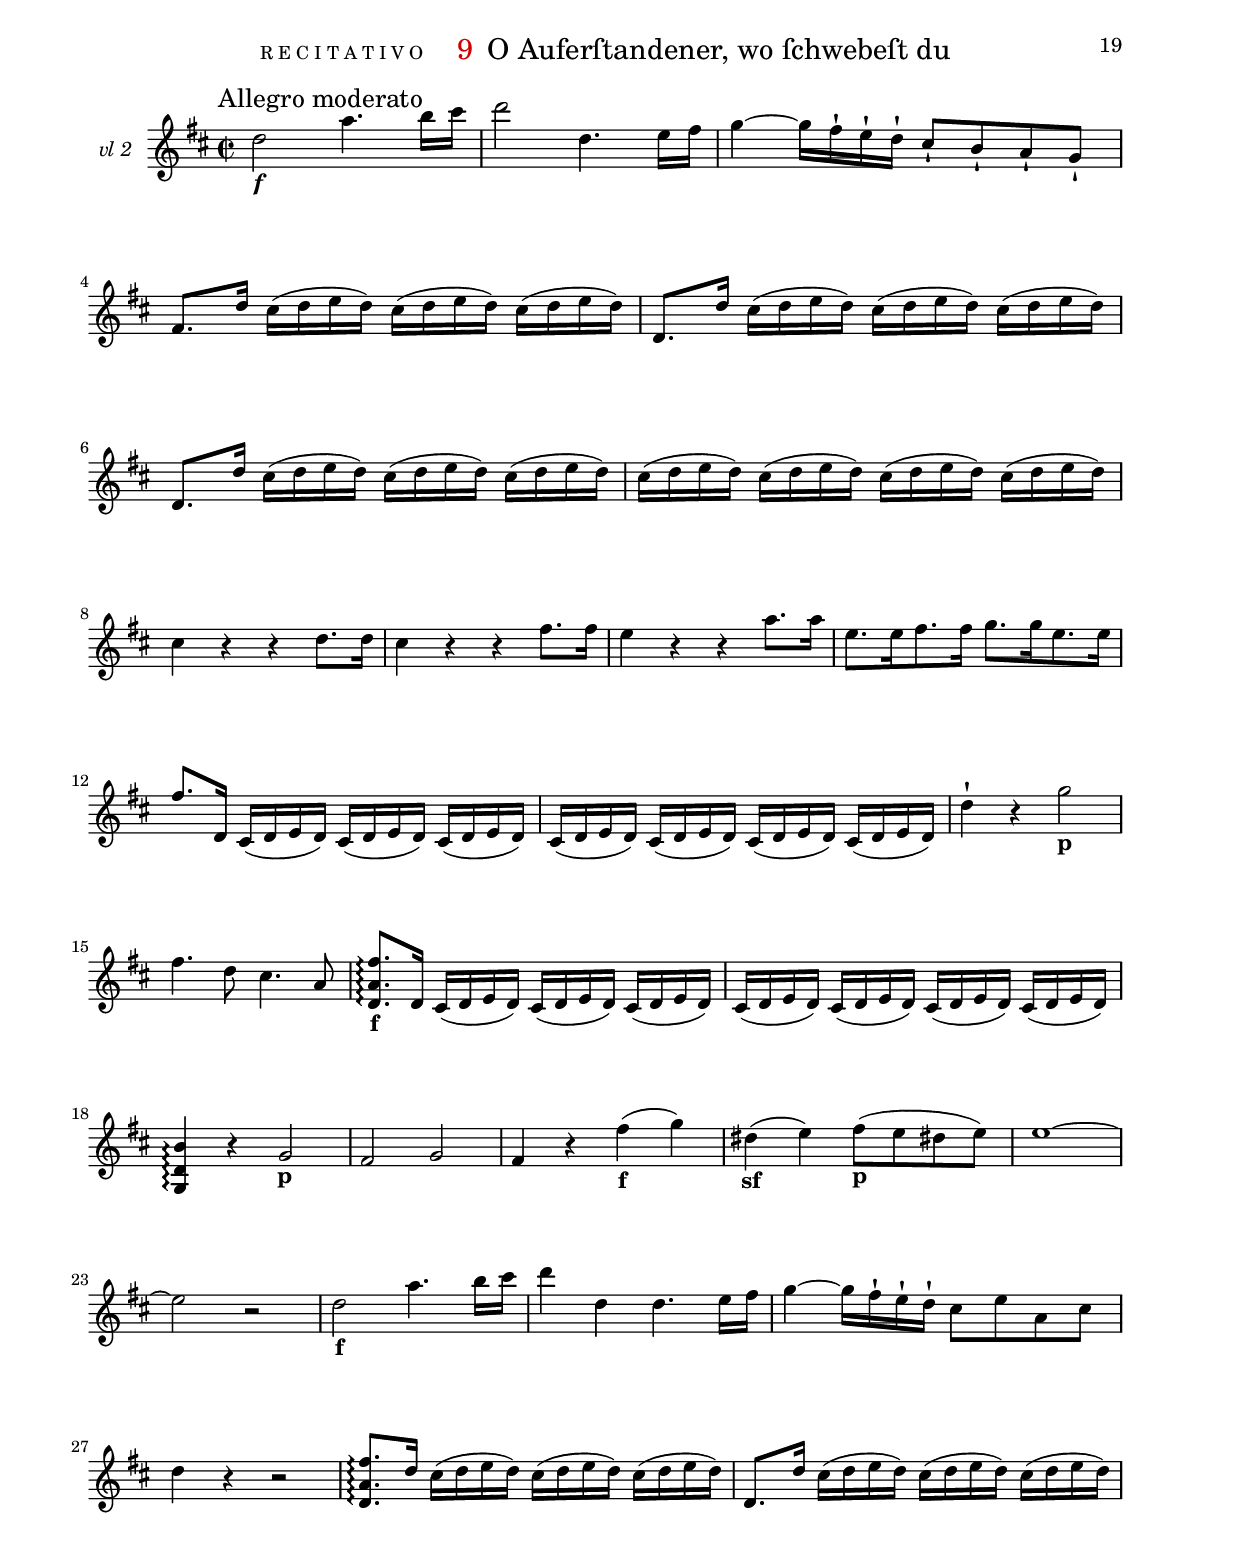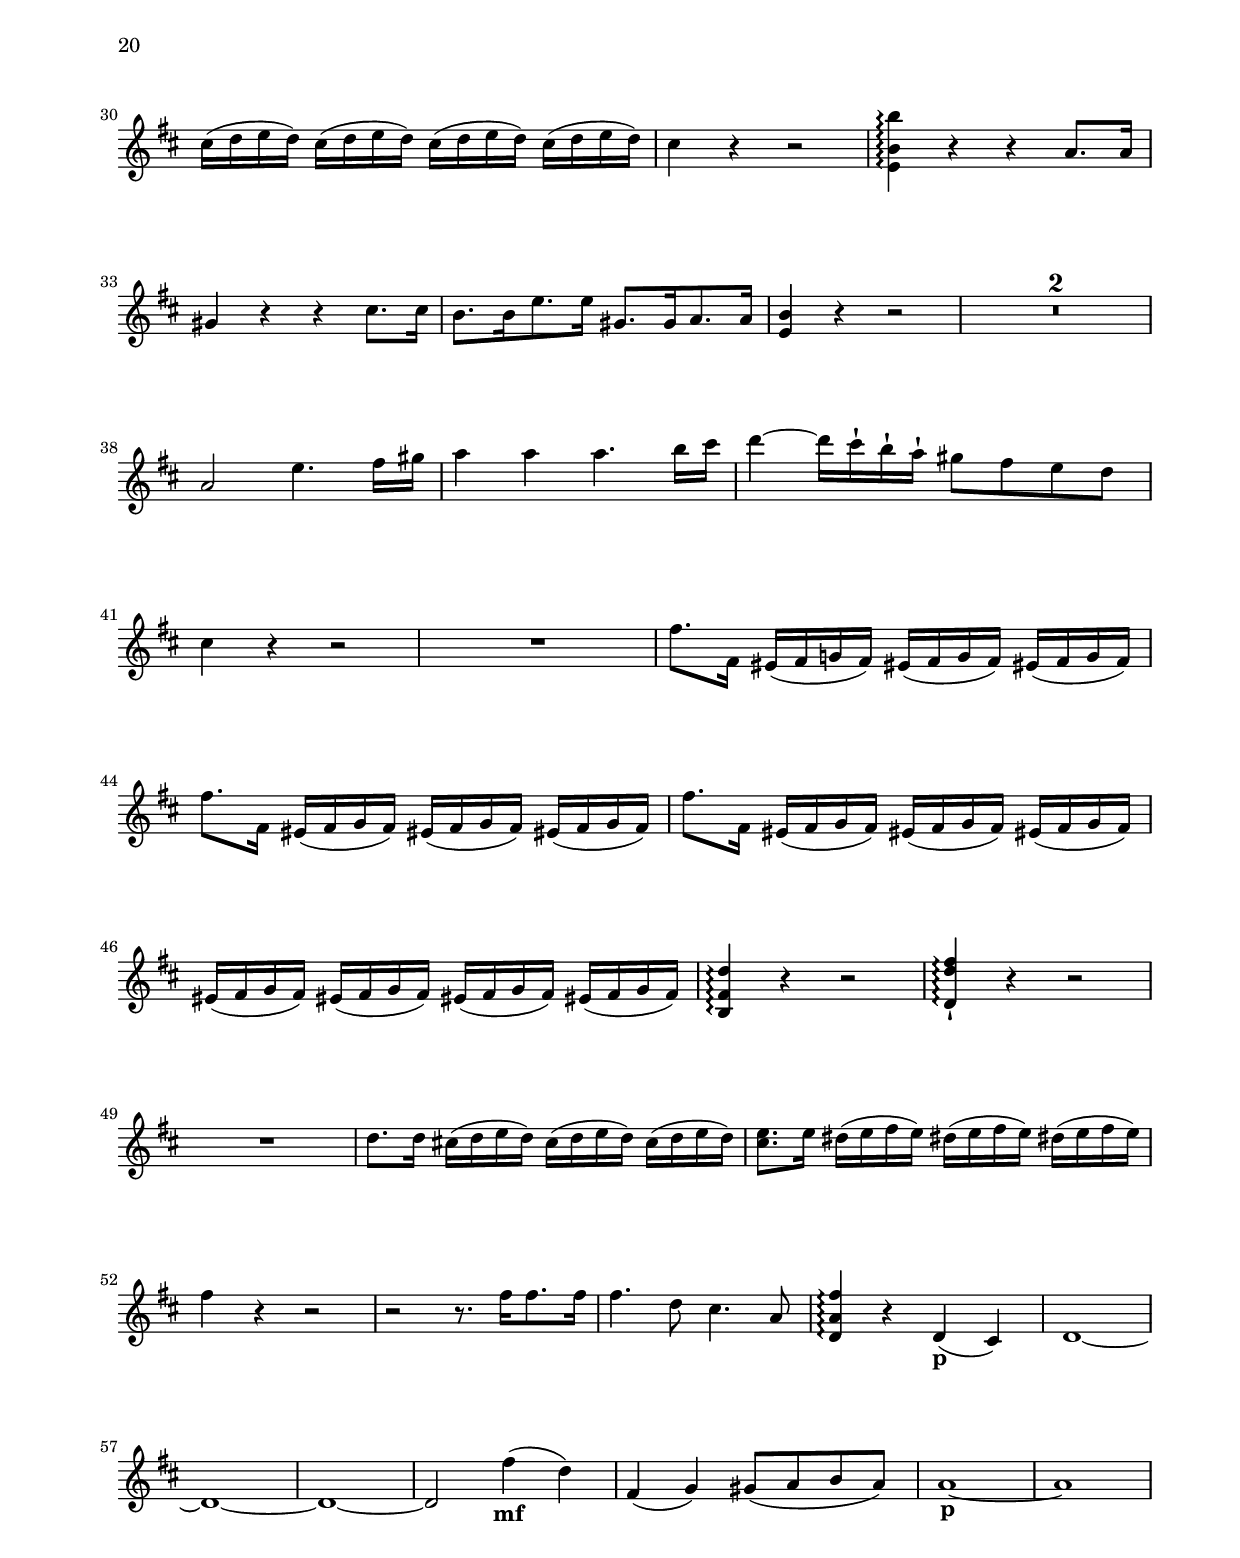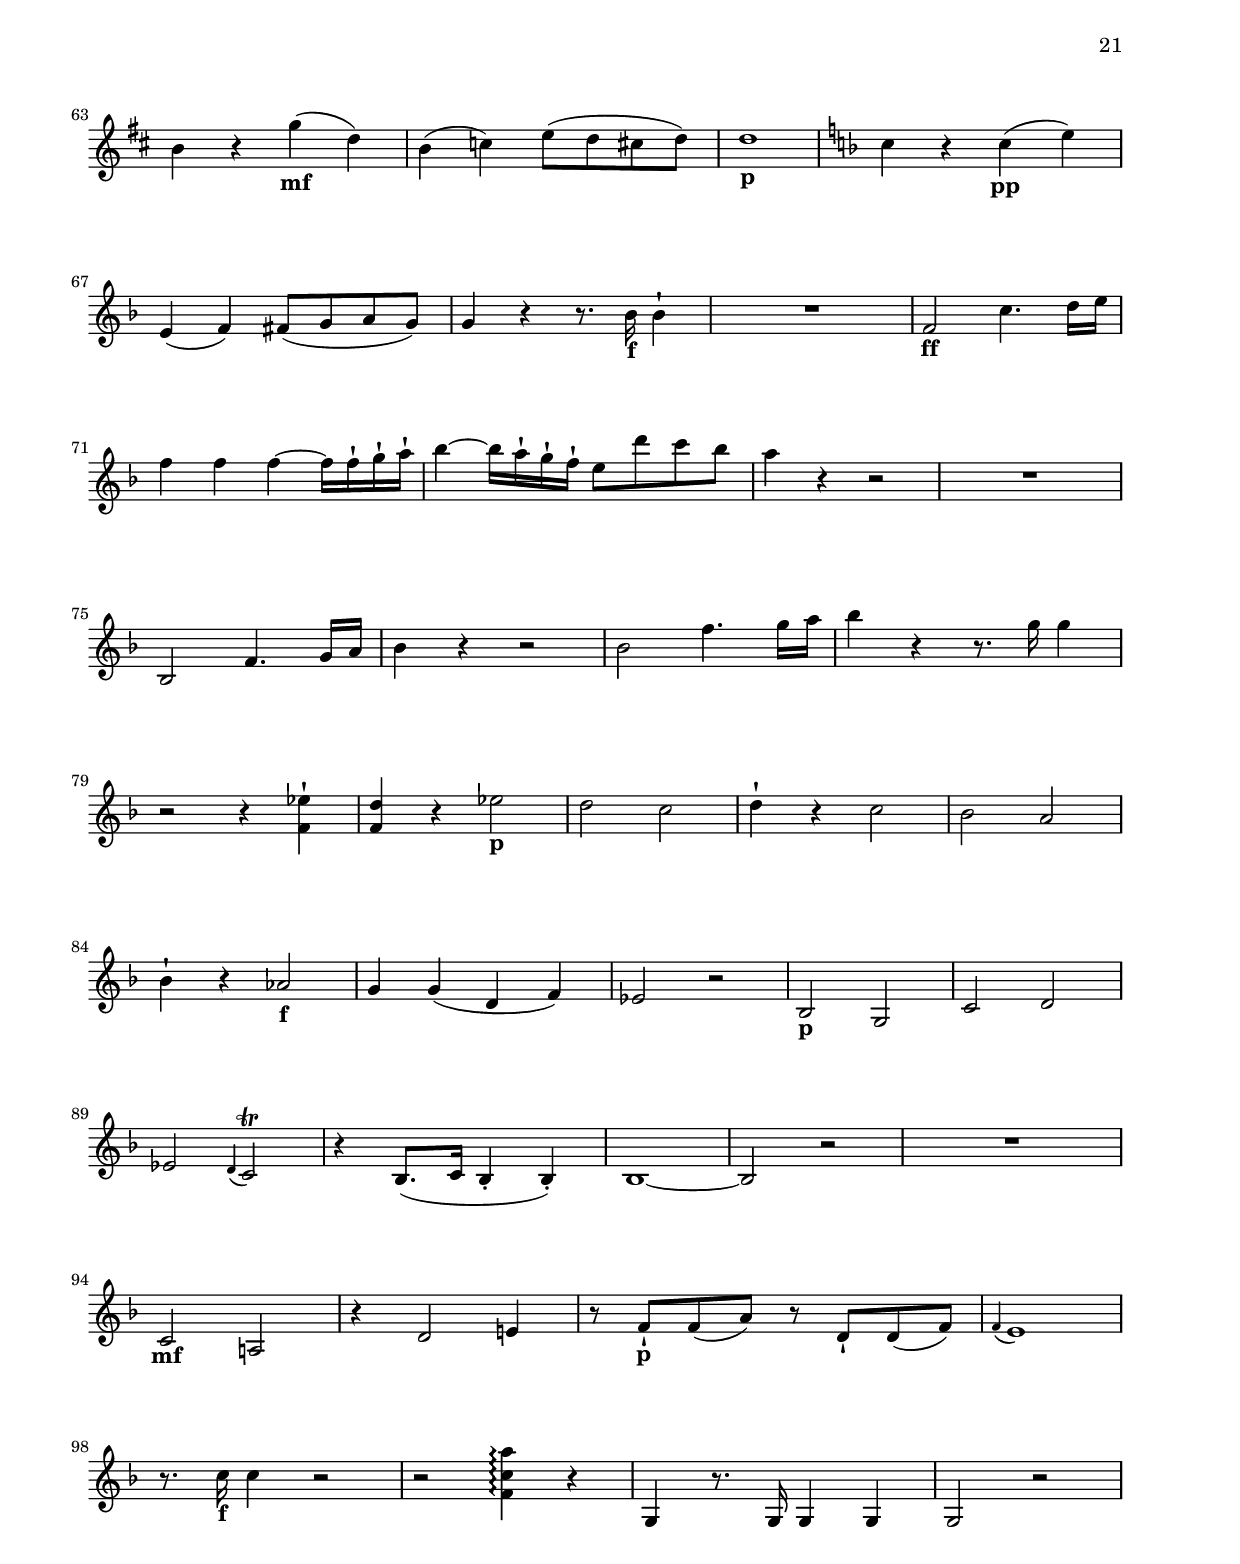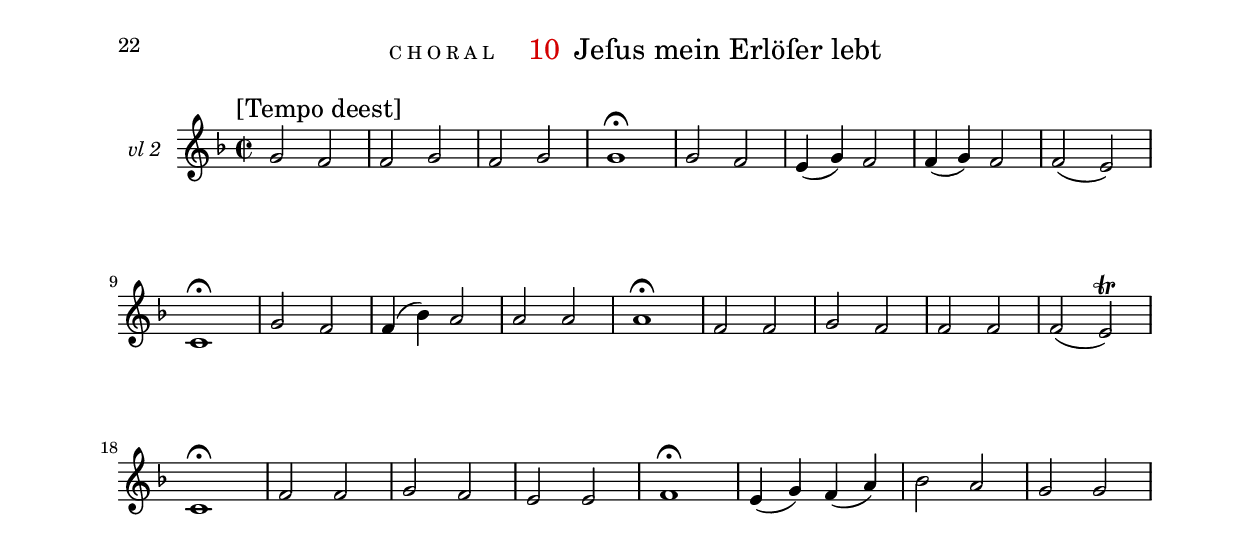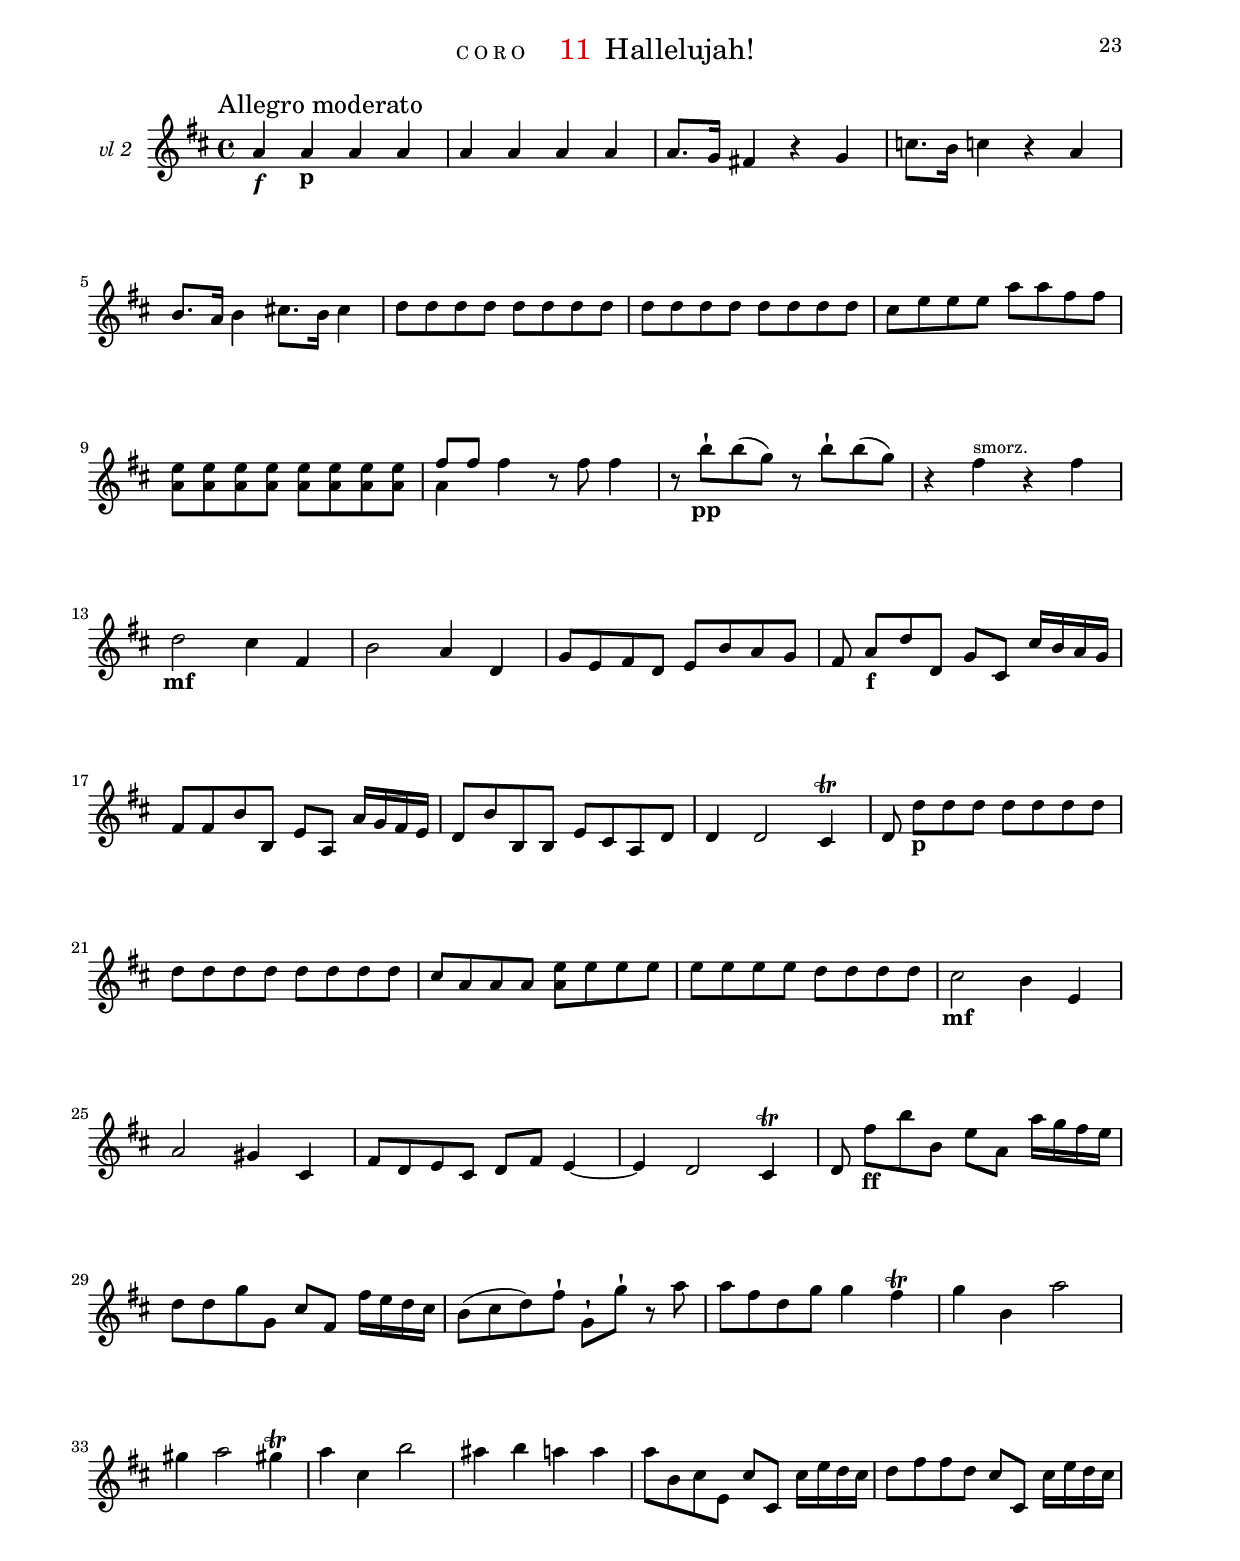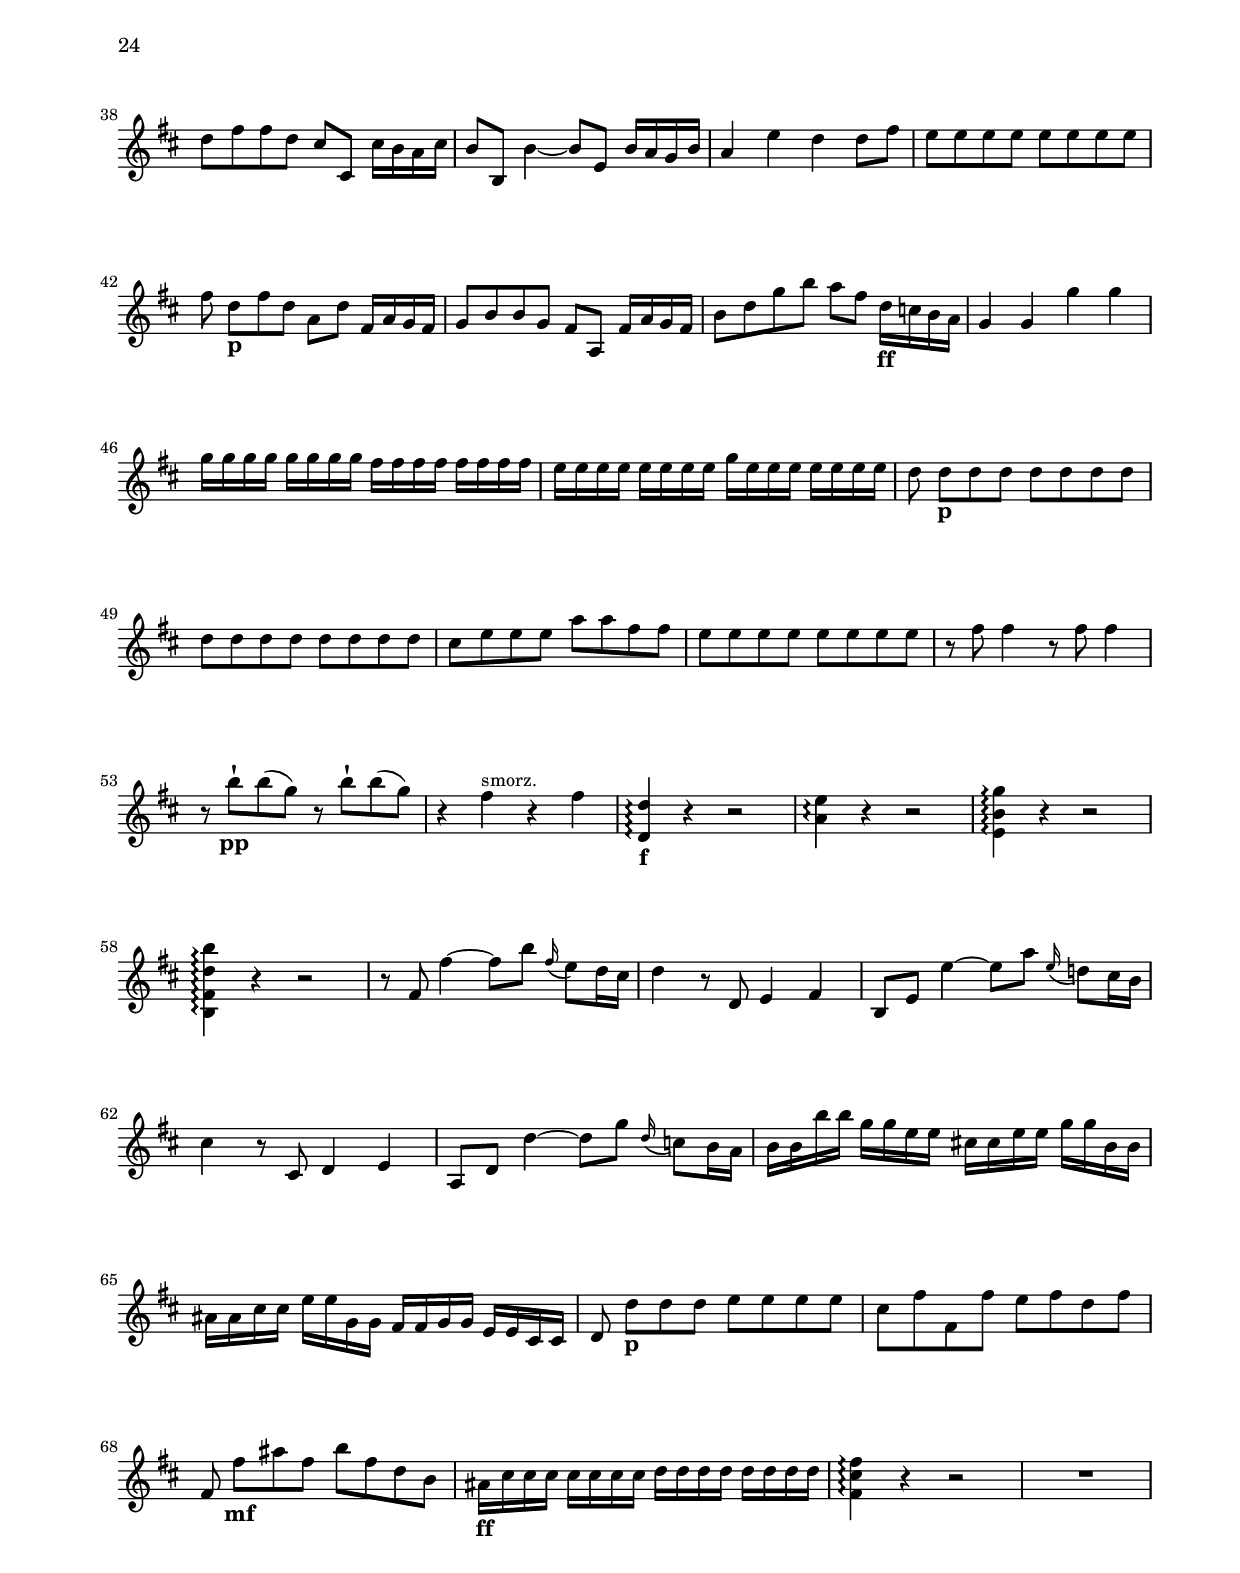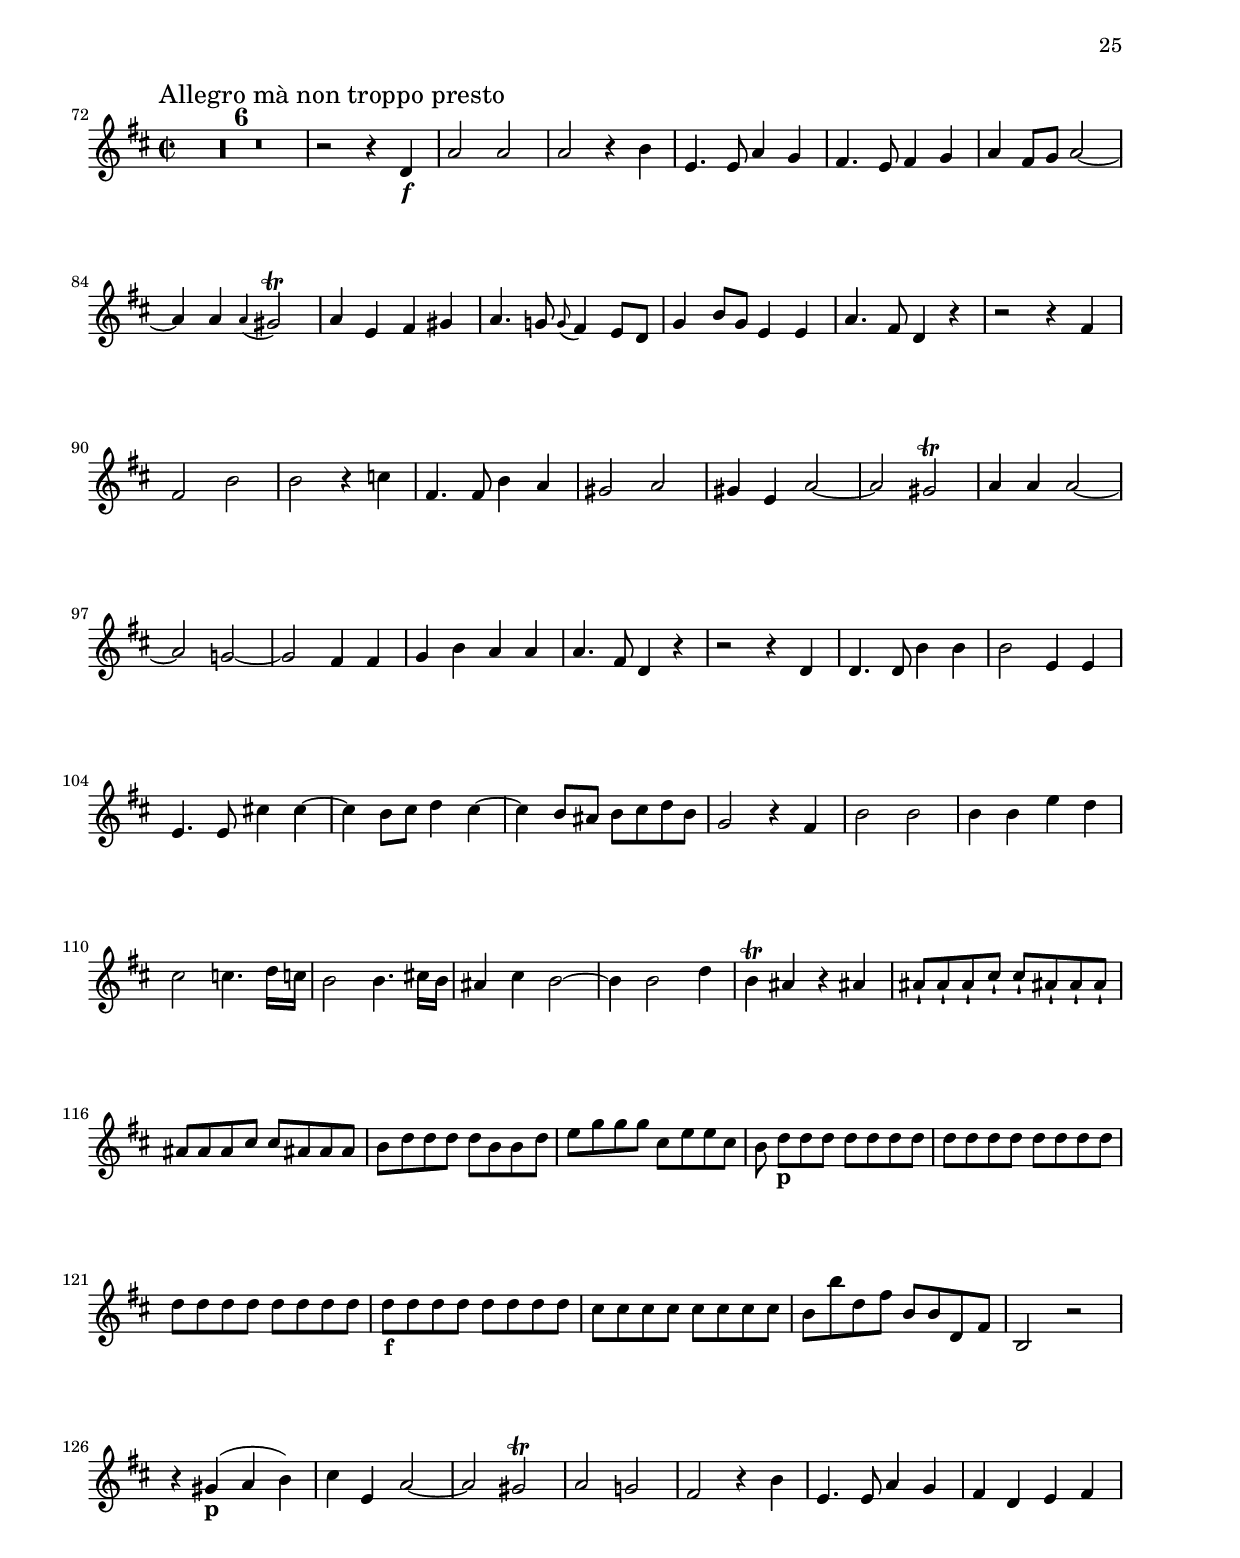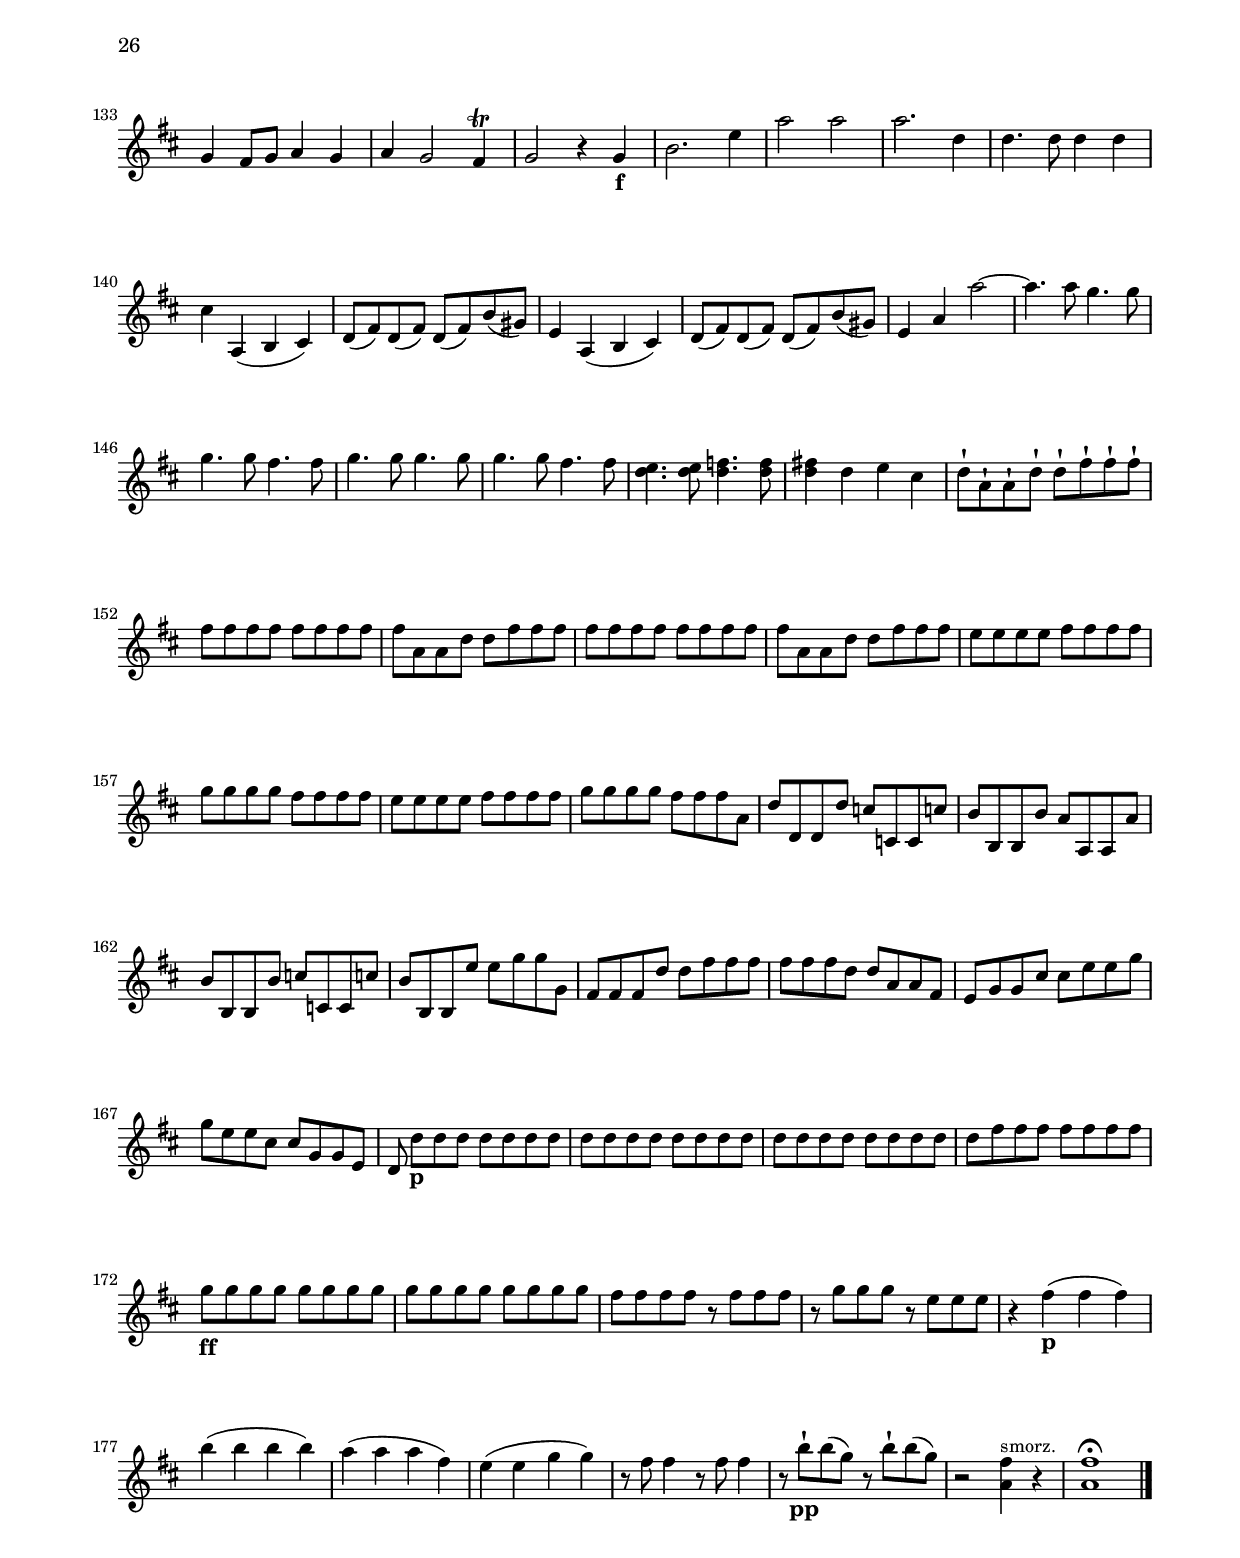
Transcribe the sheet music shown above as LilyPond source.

\version "2.22.0"

\include "../definitions.ly"

\paper {
  indent = 1\cm
  top-margin = 1.5\cm
  system-separator-markup = ##f
  system-system-spacing =
    #'((basic-distance . 18)
       (minimum-distance . 18)
       (padding . -100)
       (stretchability . 0))

  top-system-spacing =
    #'((basic-distance . 12)
       (minimum-distance . 12)
       (padding . -100)
       (stretchability . 0))

  top-markup-spacing =
    #'((basic-distance . 0)
       (minimum-distance . 0)
       (padding . -100)
       (stretchability . 0))

  markup-system-spacing =
    #'((basic-distance . 12)
       (minimum-distance . 12)
       (padding . -100)
       (stretchability . 0))

  systems-per-page = #9
}

#(set-global-staff-size 17.82)

\layout {
  \context {
    \Staff
    instrumentName = "vl 2"
  }
}

\book {
  \bookpart {
    \header {
      genre = "R E C I T A T I V O"
      number = "2"
      title = "Allmächtger Schauer dringt durch alle Weſen"
    }
    \paper { indent = 2\cm }
    \score {
      <<
        \new Staff {
          \set Staff.instrumentName = "Violino II"
          \AllmaechtgerViolinoII
        }
      >>
    }
  }
  \bookpart {
    \header {
      genre = "C O R O"
      number = "3"
      title = "Thut auf die Pforten"
    }
    \score {
      <<
        \new Staff { \ThutAufViolinoII }
      >>
    }
  }
  \bookpart {
    \header {
      genre = "C H O R A L"
      number = "4"
      title = "Jeſus Chriſtus, unser Heiland"
    }
    \paper { systems-per-page = #3 }
    \score {
      <<
        \new Staff { \JesusChristusSopranoBNotes }
      >>
    }
  }
  \bookpart {
    \header {
      genre = "R E C I T A T I V O"
      number = "5"
      title = "Wie die fern abgeſchiedne geliebte Sonne"
    }
    \paper { systems-per-page = #8 }
    \score {
      <<
        \new Staff { \WieDieViolinoII }
      >>
    }
  }
  \bookpart {
    \header {
      genre = "A R I A"
      number = "6"
      title = "Siehe, das ſchöne Morgenroth in dunkler Nacht"
    }
    \score {
      <<
        \new Staff { \SieheDasViolinoII }
      >>
    }
  }
  \bookpart {
    \header {
      genre = "C O R O"
      number = "7"
      title = "Der Herr tödtet und machet lebendig"
    }
    \score {
      <<
        \new Staff { \DerHerrViolinoII }
      >>
    }
  }
  \bookpart {
    \header {
      genre = "C H O R A L"
      number = "8"
      title = "Nah iſt meines Helfers Rechte"
    }
    \paper { systems-per-page = #5 }
    \score {
      <<
        \new Staff { \NahIstSopranoBNotes }
      >>
    }
  }
  \bookpart {
    \header {
      genre = "R E C I T A T I V O"
      number = "9"
      title = "O Auferſtandener, wo ſchwebeſt du"
    }
    \score {
      <<
        \new Staff { \OAufViolinoII }
      >>
    }
  }
  \bookpart {
    \header {
      genre = "C H O R A L"
      number = "10"
      title = "Jeſus mein Erlöſer lebt"
    }
    \paper { systems-per-page = #3 }
    \score {
      <<
        \new Staff { \JesusMeinSopranoBNotes }
      >>
    }
  }
  \bookpart {
    \header {
      genre = "C O R O"
      number = "11"
      title = "Hallelujah!"
    }
    \score {
      <<
        \new Staff { \HallelujahViolinoII }
      >>
    }
  }
  \bookpart {
    \paper { indent = 0\cm }
    \score {
      <<
        \new Staff {
          \set Staff.instrumentName = ##f
          \HallelujahFugaViolinoII
        }
      >>
    }
  }
}
